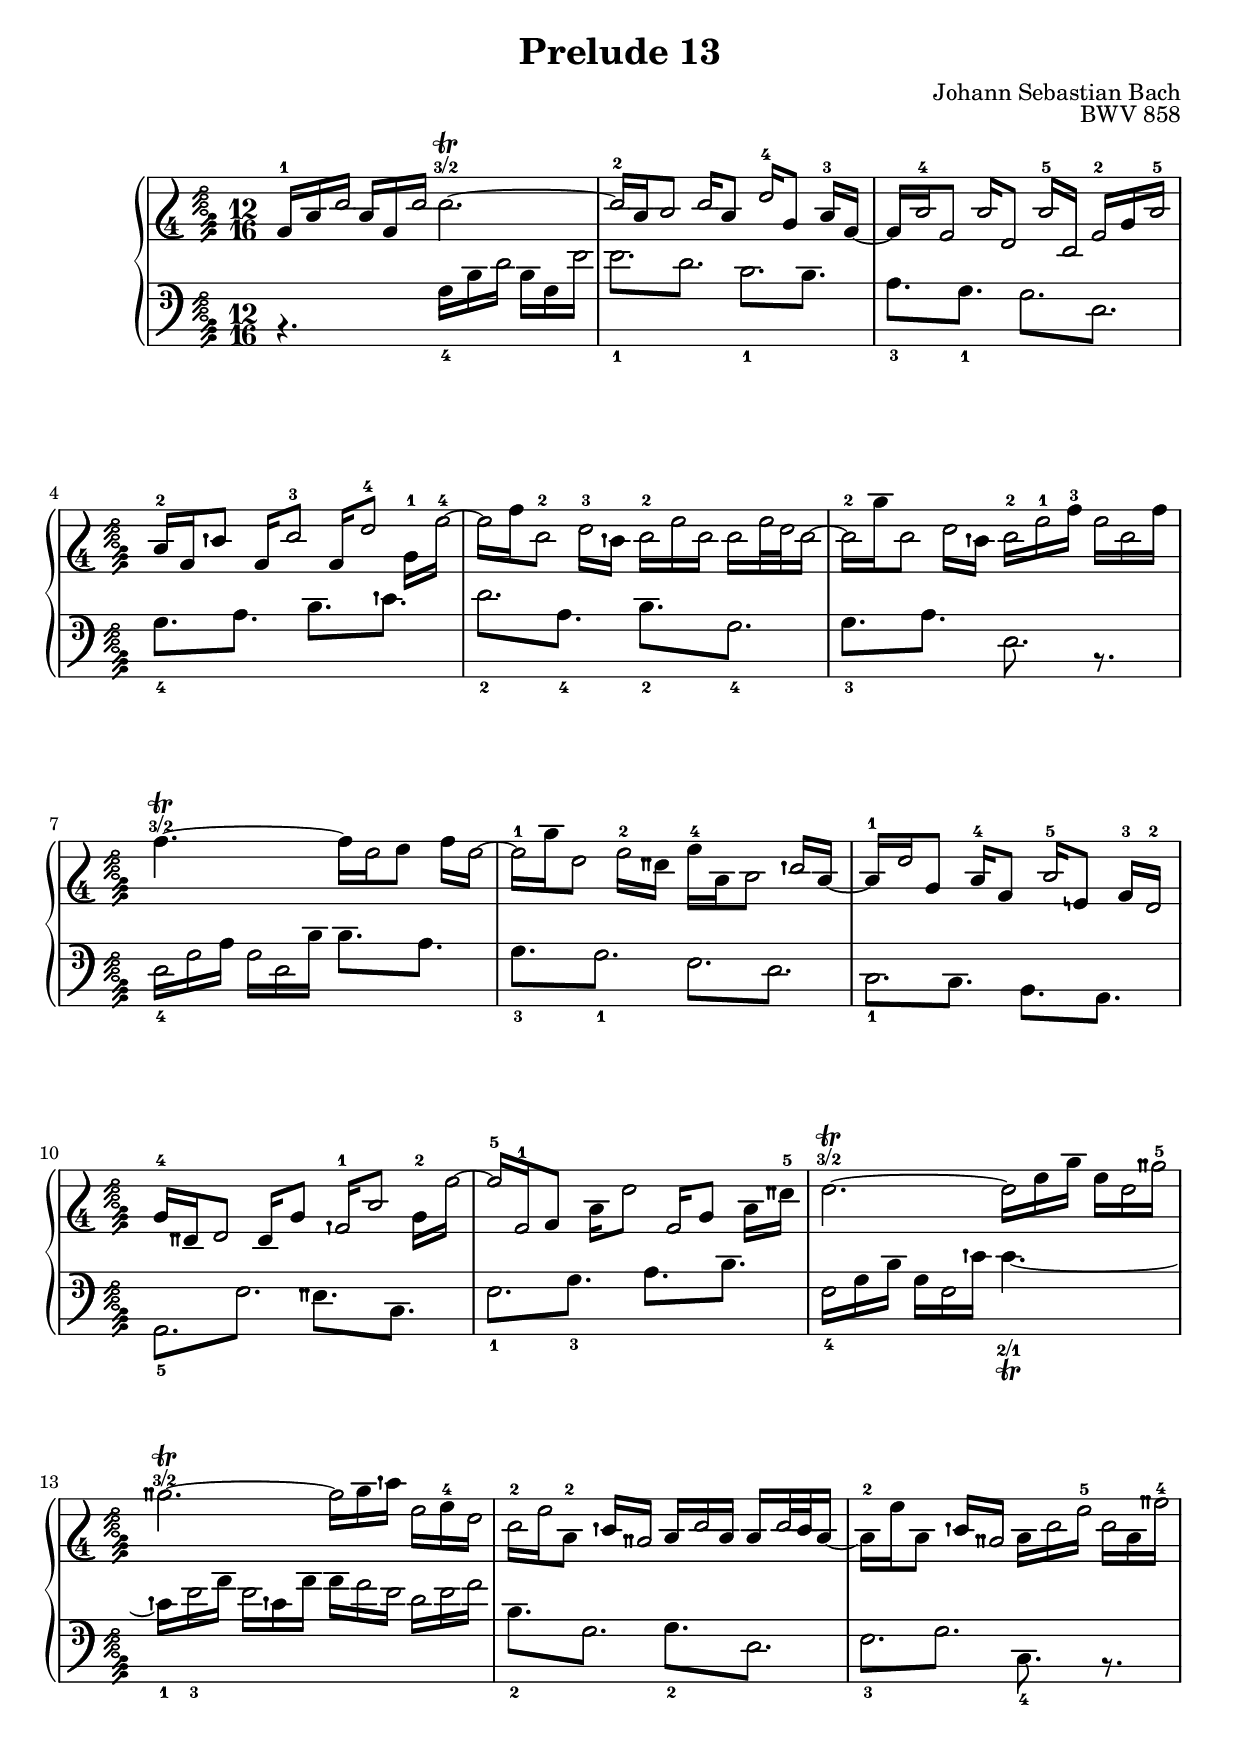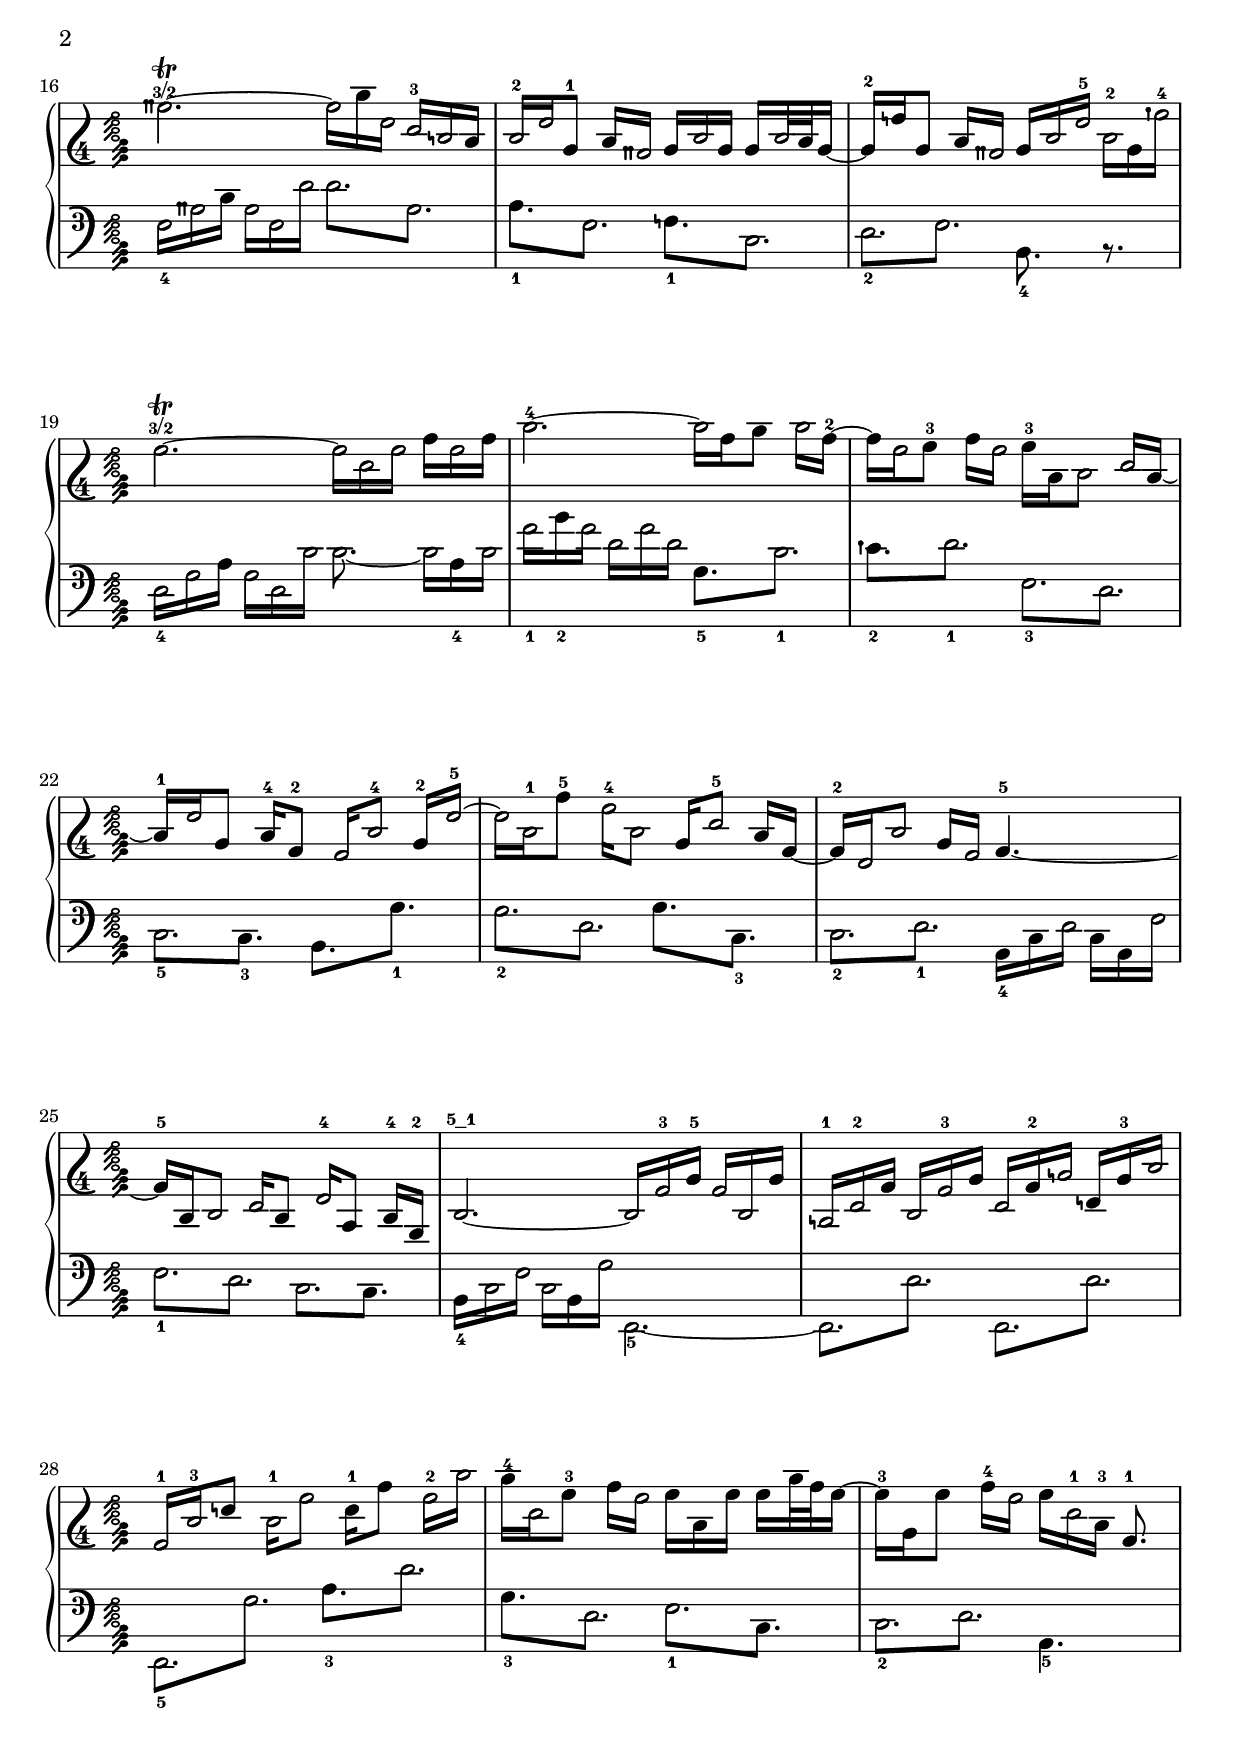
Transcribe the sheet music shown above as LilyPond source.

\version "2.20.0"

\header {
  title = "Prelude 13"
  composer = "Johann Sebastian Bach"
  opus = "BWV 858"
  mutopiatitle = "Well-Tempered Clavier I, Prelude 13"
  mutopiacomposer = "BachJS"
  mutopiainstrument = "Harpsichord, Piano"
  date = "1722"
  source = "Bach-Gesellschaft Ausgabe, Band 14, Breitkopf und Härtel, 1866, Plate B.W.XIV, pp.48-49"
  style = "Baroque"
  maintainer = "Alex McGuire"
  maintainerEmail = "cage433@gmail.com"
  version = "2.22.1"
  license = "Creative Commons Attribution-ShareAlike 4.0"
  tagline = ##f
}

global = {
  \key fis \major
  \time 12/16
  \accidentalStyle modern-cautionary
}

\paper {
   ragged-bottom = ##f
   ragged-last-bottom = ##f
}
\include "articulate.ly"

clairnote-type = dn
%    This file "clairnote.ly" is a LilyPond include file for producing
%    sheet music in Clairnote music notation (http://clairnote.org).
%    Version: 20230104
%
%    Copyright © 2013, 2014, 2015, 2016, 2017, 2018, 2019, 2020, 2021,
%    2022, 2023 Paul Morris,
%    except for functions copied and modified from LilyPond source code,
%    the LilyPond Snippet Repository, and openLilyLib, as noted in
%    comments below.
%    Contact information: http://clairnote.org/contact/
%
%    This file is free software: you can redistribute it and/or modify
%    it under the terms of the GNU General Public License as published by
%    the Free Software Foundation, either version 3 of the License, or
%    (at your option) any later version.
%
%    This file is distributed in the hope that it will be useful,
%    but WITHOUT ANY WARRANTY; without even the implied warranty of
%    MERCHANTABILITY or FITNESS FOR A PARTICULAR PURPOSE.  See the
%    GNU General Public License for more details.
%
%    You should have received a copy of the GNU General Public License
%    along with this file.  If not, see <http://www.gnu.org/licenses/>.

\version "2.19.49"

% For docstrings we use ;; instead of the usual "" to allow automated
% minification for LilyBin + Clairnote.

%--- UTILITY FUNCTIONS ----------------

#(define (non-zero? n) (not (zero? n)))

#(define (positive-integer? n) (and (positive? n) (integer? n)))

#(define (map-pair proc pair)
   (cons
    (proc (car pair))
    (proc (cdr pair))))

#(define (cn-notehead-pitch grob)
   ;; Takes a note head grob and returns its pitch.
   (define event (ly:grob-property grob 'cause))
   (if (ly:stream-event? event)
       (ly:event-property event 'pitch)
       (begin
        (ly:warning "clairnote.ly cannot access the pitch of a note head grob.  (Are you trying to use the Ambitus_engraver?  It is incompatible with clairnote.ly.)")
        (ly:make-pitch 0 0 0))))

#(define (cn-notehead-semitone grob)
   ;; Takes a note head grob and returns its semitone.
   (ly:pitch-semitones (cn-notehead-pitch grob)))

#(define (cn-staff-symbol-property grob prop default)
   ;; Takes a grob @var{grob}, a symbol @var{prop}, and
   ;; a @var{default} value. Returns that custom StaffSymbol
   ;; property or silently falls back to the default value.
   (define staff-sym (ly:grob-object grob 'staff-symbol))
   (if (ly:grob? staff-sym)
       (ly:grob-property staff-sym prop)
       default))

#(define (cn-get-base-staff-space grob)
   ;; Takes a grob and returns the custom StaffSymbol property
   ;; cn-base-staff-space.  Silently falls back to the default of 0.75.
   (cn-staff-symbol-property grob 'cn-base-staff-space 0.75))

#(define (cn-magnification grob)
   ;; Return the current magnification (from magnifyStaff, etc.)
   ;; via a grob's font size.
   (magstep (ly:grob-property grob 'font-size 0)))

#(define (cn-get-staff-clef-adjust staff-octaves clef-octave-shift)
   ;; Calculate the amount to vertically adjust the position of the clef,
   ;; key signature, and time signature, in note-spaces / half-staff-spaces.
   (+
    (* 12 clef-octave-shift)
    (if (odd? staff-octaves)
        6
        (if (> staff-octaves 2) 12 0))))

#(define (cn-staff-clef-adjust-from-grob grob)
   (cn-get-staff-clef-adjust
    (cn-staff-symbol-property grob 'cn-staff-octaves 2)
    (cn-staff-symbol-property grob 'cn-clef-shift 0)))

#(define (cn-note-heads-from-grob grob default)
   ;; Takes a grob like a Stem and returns a list of
   ;; NoteHead grobs or default.
   (let* ((heads-array (ly:grob-object grob 'note-heads))
          (heads-list (if (ly:grob-array? heads-array)
                          (ly:grob-array->list heads-array)
                          ;; should never/rarely? happen:
                          default)))
     heads-list))


%--- NOTE HEADS AND STEM ATTACHMENT ----------------

#(define cn-whole-note-black-path
   '(
      moveto 0 0
      curveto 0 0.16054432 0.12694192 0.28001904 0.272552 0.35842432
      curveto 0.47416576 0.4666984 0.70564816 0.50776784 0.93339712 0.50776784
      curveto 1.16114576 0.50776784 1.39636192 0.4666984 1.59797568 0.35842432
      curveto 1.74358576 0.28001904 1.87052768 0.16054432 1.87052768 0
      curveto 1.87052768 -0.16054432 1.74358576 -0.2800192 1.59797568 -0.35842448
      curveto 1.39636192 -0.46669856 1.16114592 -0.507768 0.93339712 -0.507768
      curveto 0.70564816 -0.507768 0.47416576 -0.46669856 0.272552 -0.35842448
      curveto 0.12694192 -0.2800192 0 -0.16054432 0 0
      closepath))

#(define cn-whole-note-white-path
   ;; white-path is the black path with the center hole added
   (append
    cn-whole-note-black-path
    '(
       moveto 1.06033904 -0.36566768
       curveto 1.24701856 -0.36566768 1.32542384 -0.2688184 1.32542384 -0.09707328
       curveto 1.32542384 0.19788 1.10140848 0.36566752 0.80645504 0.36566752
       curveto 0.61977552 0.36566752 0.545104 0.26881824 0.545104 0.09707312
       curveto 0.545104 -0.19788016 0.7653856 -0.36566768 1.06033904 -0.36566768
       closepath)))

#(define (cn-whole-note-stencil grob white-note)
   ;; Returns default Clairnote whole note stencils.
   (let ((mag (cn-magnification grob))
         (wn-path (if white-note
                      cn-whole-note-white-path
                      cn-whole-note-black-path)))
     (ly:stencil-scale
      (make-path-stencil wn-path 0.0001 1 1 #t)
      mag mag)))

#(define cn-note-black-path
   '(
      moveto 1.0161518991984164 0.5004939160736768
      curveto 1.1900858991984165 0.45804726744838686 1.3000056991984164 0.36006297281891986 1.3267185991984165 0.22365338254444356
      curveto 1.3472530991984164 0.11878494731492373 1.3090816991984164 -0.03242382812749062 1.2346937991984164 -0.14100554722801906
      curveto 1.1037044991984164 -0.3321698541497182 0.8786728091984164 -0.46440803197455877 0.6176073691984164 -0.5036333230878486
      curveto 0.5243774691984164 -0.517643902935715 0.36590771919841636 -0.5120649140876494 0.28844503919841635 -0.49205136745873423
      curveto -0.029717590801583628 -0.40984214143367353 -0.09642331080158363 -0.0917693764989545 0.14752670919841637 0.17990713903061328
      curveto 0.2984087391984164 0.347937968940766 0.5439097091984164 0.4755783490866303 0.7757855691984165 0.5065506656056886
      curveto 0.8399878691984165 0.5151219432426919 0.9695811491984164 0.5118635199715458 1.0161502991984164 0.5005020382431211
      closepath))

#(define cn-note-white-path
   '(
      moveto 1.026468864255086 0.4998680875655276
      curveto 1.215249864255086 0.4618436649454002 1.337174464255086 0.35147108531050375 1.354920364255086 0.20252749405141746
      curveto 1.369178964255086 0.08282868839604651 1.312372764255086 -0.07672001395465605 1.209350364255086 -0.20633856802981299
      curveto 1.077365164255086 -0.37239062345611024 0.889153024255086 -0.47211463127579484 0.6458905642550861 -0.5048878796193299
      curveto 0.585101844255086 -0.5130801213612108 0.548868934255086 -0.5134163330622651 0.443309034255086 -0.5067845101638356
      curveto 0.32885581425508603 -0.49958868733223255 0.30882433425508604 -0.4965974421400958 0.260617494255086 -0.47979947287536673
      curveto 0.118058624255086 -0.4300386473948317 0.024819864255086005 -0.335419029253747 0.0042339542550860025 -0.21961971038330325
      curveto -0.015404825744913999 -0.1091556900709823 0.035236334255086 0.05025573233647185 0.132092634255086 0.18283290751856218
      curveto 0.268217284255086 0.3691712451565947 0.47658985425508604 0.48176186299022195 0.730680684255086 0.5062696961187646
      curveto 0.823563584255086 0.5152225290660725 0.965453244255086 0.5121589666760266 1.026469764255086 0.4998666604401908
      closepath
      moveto 0.8920403042550861 0.32723653716982337
      curveto 0.801899114255086 0.305937547790631 0.674353834255086 0.25092305532124815 0.517242874255086 0.16559336664623436
      curveto 0.199745884255086 -0.006853856240945699 0.109727534255086 -0.09774589911519554 0.151265174255086 -0.2039339094078499
      curveto 0.168776074255086 -0.24869436361851288 0.191705974255086 -0.27755407274963595 0.226470474255086 -0.2985602160096806
      curveto 0.309656374255086 -0.34884402584120455 0.42197617425508605 -0.33748020734960626 0.634757234255086 -0.25724484236248213
      curveto 0.9774722042550861 -0.1280260070658748 1.216026564255086 0.03390026706789495 1.2240259642550861 0.14273918170232358
      curveto 1.2287459642550862 0.20700273076812625 1.184881964255086 0.28132959706261473 1.121983764255086 0.3156476039275703
      curveto 1.083730764255086 0.33652340307350437 1.077348764255086 0.3379303583723863 1.015085564255086 0.3392592023444909
      curveto 0.969948864255086 0.34025914149726677 0.9307790642550859 0.33638021483136094 0.892038904255086 0.32724518554936555
      closepath))

#(define (cn-default-note-head-stencil grob white-note)
   ;; Returns default Clairnote note head stencils.
   ;; The hollow half-note and solid quarter-note glyphs are modified versions
   ;; (rotated -4 degrees then scaled vertically by 0.9299)
   ;; of these glyphs from the Bravura font,
   ;; licensed under the SIL Open Font License (OFL), see:
   ;; http://scripts.sil.org/OFL
   ;; http://www.smufl.org/fonts/
   ;; http://blog.steinberg.net/2013/05/introducing-bravura-music-font/
   (let ((mag (cn-magnification grob))
         (nh-path (if white-note
                      cn-note-white-path
                      cn-note-black-path)))
     (ly:stencil-scale
      (make-path-stencil nh-path 0.0001 1 1 #t)
      mag mag)))

#(define (cn-lilypond-note-head-stencil grob white-note)
   ;; Returns 'lilypond' style note head stencils (Emmentaler font).
   (if white-note
       ;; white notes are scaled horizontally to match black ones
       (ly:stencil-scale
        (ly:font-get-glyph (ly:grob-default-font grob) "noteheads.s1")
        0.945 1)
       (ly:font-get-glyph (ly:grob-default-font grob) "noteheads.s2")))

#(define (cn-funksol-note-head-stencil grob white-note)
   ;; Returns 'funksol' style note head stencils.
   (ly:font-get-glyph (ly:grob-default-font grob)
                      (if white-note
                          "noteheads.s1solFunk"
                          "noteheads.s2solFunk")))

#(define (cn-stylish-note? grob)
   ;; Does a note head grob have one of these style properties.
   (define style (ly:grob-property-data grob 'style))
   ;; TODO: better handling of various notehead styles
   ;; http://lilypond.org/doc/v2.18/Documentation/notation/note-head-styles
   ;; output-lib.scm
   (and (not (null? style))
        (memq style '(harmonic
                      harmonic-black
                      harmonic-mixed
                      diamond
                      cross
                      xcircle
                      triangle
                      slash))))

#(define (cn-whole-note? grob)
   ;; Note: longer durations than whole note also return #t.
   ;; duration-log: 0 is whole, 1 is half, 2 is quarter and shorter.
   (< (ly:grob-property grob 'duration-log) 1))

% Set to functions depending on the version of Clairnote.
#(define cn-white-note? '())
#(define cn-default-note-head-stencil-callback '())

#(define (cn-make-note-head-stencil-callback
          style-fn white-note? width-scale height-scale)
   ;; Returns a callback function for the note head stencil.
   ;; style-fn (function) takes a grob and a boolean and
   ;; returns a black or white note head stencil.
   ;; white-note? (function) takes a grob and returns
   ;; whether the note should be white.
   ;; width-scale and height-scale (numbers) for scaling the stencil.
   (lambda (grob)
     (cond
      ((cn-stylish-note? grob) (ly:note-head::print grob))
      ((cn-whole-note? grob) (cn-whole-note-stencil grob (white-note? grob)))
      (else
       (let ((stil (style-fn grob (white-note? grob))))
         (if (and (= 1 width-scale) (= 1 height-scale))
             stil
             (ly:stencil-scale stil width-scale height-scale)))))))

#(define (cn-make-note-head-rotation-callback rotn)
   ;; Returns a callback function for note head rotation,
   ;; that excludes whole notes and stylish notes.
   ;; Takes a list of three numbers like '(-9 0 0)
   (lambda (grob)
     (if (or (cn-whole-note? grob)
             (cn-stylish-note? grob))
         #f
         rotn)))

#(define (cn-make-stem-attachment-callback black-attach white-attach)
   ;; Returns a callback function for stem attachment,
   ;; that excludes whole notes and stylish notes.
   ;; The arguments are pairs of numbers for black and white notes.
   (lambda (grob)
     (if (or (cn-whole-note? grob)
             (cn-stylish-note? grob))
         (ly:note-head::calc-stem-attachment grob)
         (if (cn-white-note? grob)
             white-attach
             black-attach))))


%--- ACCIDENTAL STYLE ----------------

%% A custom accidental style that determines when and where
%% accidental signs are rendered or not (i.e. grobs created).

#(define (cn-recent-enough? bar-number alteration-def laziness)
   ;; Procedure copied from scm/music-functions.scm, renamed with cn- prefix.
   (or (number? alteration-def)
       (equal? laziness #t)
       (<= bar-number (+ (cadr alteration-def) laziness))))

#(define (cn-accidental-invalid? alteration-def)
   ;; Procedure copied from scm/music-functions.scm, renamed with cn- prefix.
   ;; Checks an alteration entry for being invalid.

   ;; Non-key alterations are invalidated when tying into the next bar or
   ;; when there is a clef change, since neither repetition nor cancellation
   ;; can be omitted when the same note occurs again.

   ;; Returns @code{#f} or the reason for the invalidation, a symbol.
   (let* ((def (if (pair? alteration-def)
                   (car alteration-def)
                   alteration-def)))
     (and (symbol? def) def)))

#(define (cn-extract-alteration alteration-def)
   ;; Procedure copied from scm/music-functions.scm, renamed with cn- prefix.
   (cond ((number? alteration-def)
          alteration-def)
         ((pair? alteration-def)
          (car alteration-def))
         (else 0)))

#(define (cn-to-semitone-alterations cn-alterations accidental-alterations)
   ;; Converts accidental alteration data to allow lookup by semitone.
   ;; From: ((octave . notename) . (alter barnum . end-moment))
   ;; To: (semitone alter barnum . end-moment)

   ;; notename is 0-6 diatonic note number.

   ;; With clef changes or notes tied across a bar line we get
   ;; e.g. ((0 . 6) clef 1 . #<Mom 7/8>) with 'clef or 'tied as the
   ;; alter value to invalidate the entry. Then we have to look up
   ;; the alter value in cn-alterations, the cnAlterations context property.
   ;; This is the sole purpose of cnAlterations. It would be much
   ;; simpler if LilyPond did not destructively overload the alter
   ;; value like this.
   ;; (format #t "cn-alterations: ~a \n" cn-alterations)
   (map (lambda (entry)
          (let*
           ((octave (caar entry))
            (notename (cdar entry))
            (alteration-def (cdr entry))
            (alter (if (cn-accidental-invalid? alteration-def)
                       ;; The following works because cn-extract-alteration
                       ;; handles entries like: ((octave . notename) . alter)
                       ;; and handles failed lookups (#f) by defaulting to 0.
                       (cn-extract-alteration
                        (assoc-ref cn-alterations (cons octave notename)))
                       (cn-extract-alteration alteration-def)))
            (pitch (ly:make-pitch octave notename alter))
            (semitone (ly:pitch-semitones pitch)))
           (cons semitone alteration-def)))
        accidental-alterations))

#(define (cn-merge-semi-alts cn-semi-alterations semitone-accidental-alterations)
   ;; Update cn-semi-alterations by merging semitone-accidental-alterations into it.
   ;; Their entries are: (semitone alter barnum . end-moment)
   (define (get-barnum entry) (caddr entry))
   (define (get-end-moment entry) (cdddr entry))

   (define (merge-entry! local-entry)
     (let* ((semi (car local-entry))
            (cn-entry (assv semi cn-semi-alterations)))

       ;; (format #t "local-entry: ~a \n" local-entry)
       ;; (format #t "cn-entry: ~a \n\n" cn-entry)

       ;; We merge when there is no entry for a given semitone,
       ;; or when there is one with a previous barnum,
       ;; or when there is one with the same barnum
       ;;    and a previous end-moment.
       (if (or (not cn-entry)
               (< (get-barnum cn-entry)
                  (get-barnum local-entry))
               (and (= (get-barnum cn-entry)
                       (get-barnum local-entry))
                    (ly:moment<? (get-end-moment cn-entry)
                                 (get-end-moment local-entry))))
           (set! cn-semi-alterations
                 (assv-set! cn-semi-alterations semi (cdr local-entry))))))

   ;; (format #t "cn-semi-alterations: ~a \n" cn-semi-alterations)
   ;; (format #t "semitone-accidental-alterations: ~a \n\n" semitone-accidental-alterations)

   (for-each merge-entry! semitone-accidental-alterations)
   cn-semi-alterations)

#(define (cn-check-pitch-against-signature context pitch barnum laziness)
   ;; A modified version of this function from scm/music-functions.scm.
   ;; Arguments octaveness and all-naturals have been removed. Currently
   ;; laziness is always 0. We check active accidentals by semitone,
   ;; which requires conversion to semitones first, but we check
   ;; key signature by diatonic notename/number (0-6).

   ;; Checks the need for an accidental and a @q{restore} accidental
   ;; against @code{localAlterations} and @code{keyAlterations}.
   ;; The @var{laziness} is the number of measures for which reminder
   ;; accidentals are used (i.e., if @var{laziness} is zero, only cancel
   ;; accidentals in the same measure; if @var{laziness} is three, we
   ;; cancel accidentals up to three measures after they first appear.
   (let*
    ;; localAlterations includes key signature entries and accidental entries.
    ;; Filter out the key signature entries to leave just accidental entries.
    ;; Key signature entries come in two forms:
    ;;     (notename . alter)
    ;;     ((octave . notename) . alter)
    ;; Accidental entries have the form:
    ;;     ((octave . notename) . (alter barnum . end-moment))
    ((local-alterations (ly:context-property context 'localAlterations '()))
     (accidental? (lambda (entry) (pair? (cdr entry))))
     (accidental-alterations (filter accidental? local-alterations))

     ;; Convert the accidental alterations to a semitone-based version and
     ;; store it in the cnSemiAlterations context property.
     (cn-semi-alterations
      (if (null? accidental-alterations)
          (begin
           (ly:context-set-property! context 'cnSemiAlterations '())
           (ly:context-set-property! context 'cnAlterations '())
           '())
          (let*
           ((semitone-accidental-alterations
             (cn-to-semitone-alterations
              (ly:context-property context 'cnAlterations '())
              accidental-alterations))

            (new-semi-alterations
             (cn-merge-semi-alts
              (ly:context-property context 'cnSemiAlterations '())
              semitone-accidental-alterations)))

           ;; (format #t "accidental-alterations: ~a \n" accidental-alterations)
           ;; (format #t "new-semi-alterations: ~a \n" new-semi-alterations)

           (ly:context-set-property! context 'cnSemiAlterations new-semi-alterations)

           new-semi-alterations)))

     (notename (ly:pitch-notename pitch))
     (octave (ly:pitch-octave pitch))
     (alter (ly:pitch-alteration pitch))
     (semi (ly:pitch-semitones pitch))

     ;; will be #f or (alter barnum . end-moment)
     (from-cn-semi-alterations (assoc-get semi cn-semi-alterations))

     ;; Get previous alteration for comparison with pitch.
     (previous-alteration
      (if (and from-cn-semi-alterations
               (cn-recent-enough? barnum from-cn-semi-alterations laziness))
          from-cn-semi-alterations
          (let*
           ((key-alterations (ly:context-property context 'keyAlterations '())))
           ;; keyAlterations can contain regular and octave-specific entries.
           ;;   (notename . alter)
           ;;   ((octave . notename) . alter)
           ;; The value will be #f or an alter number (e.g. 1/2, -1/2, 0).
           (or (assoc-get notename key-alterations)
               (assoc-get (cons octave notename) key-alterations))))))

    ;; (format #t "semi: ~a alter: ~a barnum: ~a \n\n" semi alter barnum)

    ;; Write the current note's alter value into cnAlterations, overwriting any
    ;; existing entries for that (octave . notename) key.
    (ly:context-set-property! context 'cnAlterations
                              (assoc-set! (ly:context-property context 'cnAlterations)
                                          (cons octave notename)
                                          alter))

    ;; Return a pair of booleans.
    ;; The first is always false since we never print an extra natural sign.
    ;; The second is whether an accidental sign should be printed.
    ;; We print it if the previous alter is either invalidated or
    ;; doesn't match the current one.
    (if (cn-accidental-invalid? previous-alteration)
        '(#f . #t)
        (let ((prev-alt (cn-extract-alteration previous-alteration)))
          (if (= alter prev-alt)
              '(#f . #f)
              '(#f . #t))))))

#(define (cn-make-accidental-rule laziness)
   ;; Slightly modified, octaveness argument has been removed.
   ;; Starting with Lilypond 2.23.4 the returned function took 3 arguments
   ;; (context, pitch, and barnum), but in earlier versions it took 4
   ;; arguments. The 4th argument was measure position, which is not actually
   ;; necessary for the Clairnote accidental style code. So return a
   ;; function that takes an optional 4th argument and ignores it, for
   ;; backwards compatibility. See commit 2151499a:
   ;; https://gitlab.com/lilypond/lilypond/-/commit/2151499a7ca37a8138cea630be96da5daea88159

   ;; Create an accidental rule that makes its decision based on a laziness value.
   ;; @var{laziness} states over how many bars an accidental should be remembered.
   ;; @code{0}@tie{}is the default -- accidental lasts over 0@tie{}bar lines, that
   ;; is, to the end of current measure.  A positive integer means that the
   ;; accidental lasts over that many bar lines.  @w{@code{-1}} is `forget
   ;; immediately', that is, only look at key signature.  @code{#t} is `forever'.

   (lambda (context pitch barnum . rest)
     (cn-check-pitch-against-signature context pitch barnum laziness)))

accidental-styles.clairnote-default =
#`(#t (Staff ,(cn-make-accidental-rule 0)) ())

accidental-styles.none = #'(#t () ())


%--- ACCIDENTAL ENGRAVER ----------------

#(define (Cn_accidental_engraver context)
   ;; This accidental engraver is needed for directional natural signs.
   ;; For natural accidental signs, if they are "cancelling" a sharp
   ;; or flat from the current key signature, set a custom grob property
   ;; on the accidental sign grob that indicates the direction of the
   ;; natural sign, i.e. whether it is "cancelling" a sharp or a flat
   ;; from the key signature. Then the grob stencil function takes it
   ;; from there.

   ;; The context has to be accessed like this (and not with
   ;; ly:translator-context) for accidentals to be tracked per staff,
   ;; (e.g. when we were tracking accidentals per staff).
   (make-engraver
    (acknowledgers
     ((accidental-interface engraver grob source-engraver)
      (let* ((pitch (cn-notehead-pitch (ly:grob-parent grob Y)))
             (note (ly:pitch-notename pitch))
             (key-alterations (ly:context-property context 'keyAlterations '()))
             (key-sig-alt (assoc-ref key-alterations note))
             (accidental-alt (accidental-interface::calc-alteration grob))
             (is-natural (= accidental-alt 0)))
        (if (and is-natural key-sig-alt)
            (ly:grob-set-property! grob 'cn-natural-sign-direction
                                   (cond
                                    ((> key-sig-alt 0) "natural-down")
                                    ((< key-sig-alt 0) "natural-up")
                                    (else null)))))))))


%--- ACCIDENTAL SIGNS ----------------

#(define cn-acc-sign-stils
   ;; associative list of accidental sign stencils
   (let*
    ((vertical-line
      (make-path-stencil '(moveto 0 -0.5 lineto 0 0.5) 0.2 1 1 #f))

     (circle (make-circle-stencil 0.24 0.01 #t))

     (diagonal-line
      (make-path-stencil '(moveto -0.13 -0.07 lineto 0.13 0.07) 0.33 1 1 #f))

     (short-vertical-line
      (make-path-stencil '(moveto 0 -0.3 lineto 0 0.3) 0.2 1 1 #f))

     (acc-sign (lambda (dot-position)
                 ;; Return a sharp or flat sign stencil.
                 (ly:stencil-add vertical-line
                                 (ly:stencil-translate circle `(0 . ,dot-position)))))

     (double-acc-sign (lambda (stil)
                        ;; Return a double sharp or double flat sign stencil.
                        (ly:stencil-add
                         (ly:stencil-translate stil '(-0.25 . 0))
                         (ly:stencil-translate stil '(0.25 . 0)))))

     (sharp (acc-sign 0.5))
     (flat (acc-sign -0.5))
     (natural (ly:stencil-add diagonal-line
                              (ly:stencil-translate short-vertical-line '(0.2 . -0.3))
                              (ly:stencil-translate short-vertical-line '(-0.2 . 0.3))))

     (natural-down (ly:stencil-add natural
                                   (ly:stencil-translate circle '(0.2 . -0.6))))

     (natural-up (ly:stencil-add natural
                                 (ly:stencil-translate circle '(-0.2 . 0.6)))))

    `((1/2 . ,sharp)
      (-1/2 . ,flat)
      (0 . ,natural)
      ;; Use natural-down and natural-up for experimental directional natural signs.
      ("natural-down" . ,natural)
      ("natural-up" . ,natural)
      (1 . ,(double-acc-sign sharp))
      (-1 . ,(double-acc-sign flat)))))

#(define (cn-accidental-grob-callback grob)
   ;; Returns an accidental sign stencil.
   (let* ((mag (cn-magnification grob))
          (alt (accidental-interface::calc-alteration grob))
          (direction (and (= 0 alt)
                          (ly:grob-property grob 'cn-natural-sign-direction)))
          (stencil-key (if (string? direction) direction alt))
          (stencil (assoc-ref cn-acc-sign-stils stencil-key)))
     (if stencil
         (ly:stencil-scale stencil mag mag)
         ;; else fall back to traditional accidental sign
         (ly:stencil-scale (ly:accidental-interface::print grob) 0.63 0.63))))


%--- KEY SIGNATURES ----------------

#(define (cn-get-keysig-alt-count alt-alist)
   ;; Return number of sharps/flats in key sig, (+) for sharps, (-) for flats.
   (if (null? alt-alist)
       0
       (* (length alt-alist) 2 (cdr (car alt-alist)))))

#(define (cn-get-major-tonic alt-count)
   ;; Return number of the tonic note 0-6, as if the key sig were major.
   ;; (alt-count maj-num)
   ;; (-7 0) (-5 1) (-3 2) (-1 3) (1 4) (3 5) (5 6) (7 0)
   ;; (-6 4) (-4 5) (-2 6) (0 0) (2 1) (4 2) (6 3)
   (if (odd? alt-count)
       (modulo (- (/ (+ alt-count 1) 2) 4) 7)
       (modulo (/ alt-count 2) 7)))

#(define (cn-make-keysig-posns prev pattern result x-inc)
   ;; Calculate x and y positions for keysig dots.
   (if (null? pattern)
       result
       (let*
        ((whole-step (eqv? (car pattern) prev))
         (y-step (if whole-step 2 1))
         (x-step (if whole-step 0 x-inc))
         (last-xy (last result))
         (new-xy (cons (+ x-step (car last-xy)) (+ y-step (cdr last-xy)))))

        (cn-make-keysig-posns
         (car pattern)
         (cdr pattern)
         (append result (list new-xy))
         x-inc))))

#(define (cn-make-keysig-stack mode alt-list note-space black-tonic tonic-num)
   ;; Create the stack of circles (and tonic oval) for the key sig.
   (let*
    ((raw-pattern (take (drop '(#t #t #t #f #f #f #f #t #t #t #f #f #f #f) mode) 7))
     (raw-first-item (list-ref raw-pattern 0))
     ;; invert raw-pattern if needed, so that the first item is
     ;; #t for black tonic and #f for white tonic
     (pattern (if (or
                   (and black-tonic (not raw-first-item))
                   (and (not black-tonic) raw-first-item))
                  (map not raw-pattern)
                  raw-pattern))
     (first-item (list-ref pattern 0))
     (x-inc (if (and (pair? alt-list) (positive? (cdr (car alt-list)))) -0.8 0.8))

     (raw-posns (cn-make-keysig-posns (car pattern) (cdr pattern) '((0 . 0)) x-inc))
     (posns-b (map (lambda (p) (cons (car p) (* (cdr p) note-space))) raw-posns))

     (posns (if (negative? x-inc)
                (map (lambda (p) (cons (+ 1.2 (car p)) (cdr p))) posns-b)
                posns-b))

     (black-dot (make-oval-stencil 0.34 0.34 0.14 #t))
     (white-dot (make-oval-stencil 0.34 0.34 0.15 #f))

     (stack-list (map (lambda (xy bw)
                        (ly:stencil-translate (if bw black-dot white-dot) xy))
                      posns pattern))

     ;; add alterations - convert alt-list to a relative basis, tonic = 0, etc.
     (relative-alt-list (map (lambda (n)
                               (cons (modulo (- (car n) tonic-num) 7)
                                     (cdr n)))
                             alt-list))
     (full-alt-list (map (lambda (n)
                           (assoc-ref relative-alt-list n)) '(0 1 2 3 4 5 6)))

     (sharp-line (make-path-stencil '(moveto 0 -0.2 lineto -0.7 -0.9) 0.22 1 1 #f))
     (flat-line (make-path-stencil '(moveto 0 0.2 lineto -0.7 0.9) 0.22 1 1 #f))

     (alt-stack-list
      (map (lambda (stil alt xy)
             (cond
              ((eqv? -1/2 alt)
               (ly:stencil-combine-at-edge
                stil X -1 (ly:stencil-translate flat-line xy) -0.2))
              ((eqv? 1/2 alt)
               (ly:stencil-combine-at-edge
                stil X -1 (ly:stencil-translate sharp-line xy) -0.2))
              (else stil)))
           stack-list full-alt-list posns))

     (combined-stack (fold ly:stencil-add empty-stencil alt-stack-list))
     ;; horizontal position adjustment
     (extent (ly:stencil-extent combined-stack 0))
     (positioned-stack
      (ly:stencil-translate-axis combined-stack (- (car extent)) X)))
    positioned-stack))

#(define (cn-draw-keysig grob)
   ;; Draws Clairnote key signature stencils.
   (let*
    ((base-staff-space (cn-get-base-staff-space grob))
     (tonic-pitch (ly:grob-property grob 'cn-tonic))
     ;; number of the tonic (0-6) (C-B)
     (tonic-num (ly:pitch-notename tonic-pitch))
     ;; semitone of tonic (0-11) (C-B)
     (tonic-semi (modulo (ly:pitch-semitones tonic-pitch) 12))

     (alt-list (ly:grob-property grob 'alteration-alist))
     (alt-count (cn-get-keysig-alt-count alt-list))
     (major-tonic-num (cn-get-major-tonic alt-count))
     ;; number of the mode (0-6)
     (mode (modulo (- tonic-num major-tonic-num) 7))
     ;; the distance between two adjacent notes given vertical staff compression
     (note-space (* 0.5 base-staff-space))
     (black-tonic (eqv? 0 (modulo tonic-semi 2)))
     (raw-stack (cn-make-keysig-stack mode alt-list note-space black-tonic tonic-num))

     ;; position the sig vertically, C-tonic keys stay in place, the rest are moved down.
     (base-vert-adj (if (= 0 tonic-semi) tonic-semi (- tonic-semi 12)))

     ;; adjust position for odd octave staves and clefs shifted up/down an octave, etc.
     (staff-clef-adjust (cn-staff-clef-adjust-from-grob grob))
     (vert-adj (* note-space (+ base-vert-adj staff-clef-adjust)))
     (stack (ly:stencil-translate-axis raw-stack vert-adj Y)))

    ;; TODO: is this horizontal adjustment needed?
    ;; shift the sig to the right for better spacing
    ;; (ly:stencil-translate-axis stack 0 X)
    ;; (if (> mode 2)
    ;;    (ly:stencil-translate-axis stack 0.35 X)
    ;;    (ly:stencil-translate-axis stack 0.9 X))

    stack))

#(define (cn-key-signature-grob-callback grob)
   ;; Returns a key signature stencil or #f. Clairnote's staff
   ;; definition has printKeyCancellation = ##f, which prevents
   ;; key cancellations, except when changing to C major or
   ;; A minor. So here we return #f for those key cancellations.
   (if (grob::has-interface grob 'key-cancellation-interface)
       #f
       (let ((stil (cn-draw-keysig grob))
             (mag (cn-magnification grob)))
         (ly:stencil-scale stil mag mag))))

#(define (Cn_key_signature_engraver context)
   ;; Sets the tonic for the key on key signature grobs.
   ;; Spare parts: (ly:context-property context 'printKeyCancellation)
   (make-engraver
    (acknowledgers
     ((key-signature-interface engraver grob source-engraver)
      (ly:grob-set-property! grob 'cn-tonic
                             (ly:context-property context 'tonic))))))


%--- CLEFS AND OTTAVA (8VA 8VB 15MA 15MB) ----------------

%% see /scm/parser-clef.scm and /ly/music-functions-init.ly

%% We use an engraver to convert to Clairnote clef properties
%% on the fly, rather than changing the traditional properties
%% themselves at the source.  This allows TradStaff to work
%% fully for any clef.

#(define (cn-convert-clef-glyph glyph pos)
   ;; Takes a standard clefGlyph or cueClefGlyph string and
   ;; a clefPosition or cueClefPosition integer.
   ;; Returns the corresponding Clairnote clef glyph string.
   ;; Return '() when \cueClefUnset.
   (if (null? glyph)
       '()
       (or
        (cond
         ;; G clef glyph
         ;; -4 french => treble
         ;; -2 treble => treble
         ((string=? "clefs.G" glyph)
          (if (member pos '(-2 -4)) "clefs.G" #f))

         ;; F clef glyph
         ;; 0 varbaritone => bass
         ;; 2 bass => bass
         ;; 4 subbass => bass
         ((string=? "clefs.F" glyph)
          (if (member pos '(2 0 4)) "clefs.F" #f))

         ;; C clef glyph
         ;; -4 soprano => treble
         ;; -2 mezzosoprano => alto
         ;; 0 alto => alto (settings unchanged, but needed)
         ;; 2 tenor => alto
         ;; 4 baritone => bass
         ((string=? "clefs.C" glyph)
          (cond
           ((member pos '(0 2 -2)) "clefs.C")
           ((= -4 pos) "clefs.G")
           ((= 4 pos) "clefs.F")
           (else #f)))

         ((string=? "clefs.percussion" glyph) "clefs.percussion")
         (else #f))

        (begin
         (ly:warning "clef unsupported by clairnote.ly, using another clef instead.")
         (cond
          ((string=? "clefs.F" glyph) "clefs.F")
          ((string=? "clefs.C" glyph) "clefs.C")
          (else "clefs.G"))))))

#(define (cn-convert-clef-transposition trans)
   ;; Takes standard clefTransposition or cueClefTransposition values and
   ;; converts them.
   ;; If trans is already a Clairnote value (...-12, 12, 24...) just return trans,
   ;; else convert from 7 notes per octave to 12.  7-->12, 14-->24. Rounding
   ;; means only multiples of 12 are ever returned (... -24, -12, 0, 12, 24 ...).
   ;; Return '() when \cueClefUnset.
   (cond
    ((null? trans) '())
    ((= 0 (modulo trans 12)) trans)
    (else (* 12 (round (/ trans 7))))))

#(define (cn-convert-clef-position glyph clef-adjust)
   ;; Takes standard clefPosition or cueClefPosition values and converts
   ;; them. Returns defaults for two-octave staves.
   ;; Return '() when \cueClefUnset.
   (if (null? glyph)
       '()
       (+ clef-adjust
          (cond
           ((string=? "clefs.G" glyph) -5)
           ((string=? "clefs.F" glyph) 5)
           ;; clefs.C and clefs.percussion
           (else 0)))))

#(define (cn-convert-middle-c-clef-position glyph clef-adjust trans)
   ;; Takes standard middleCClefPosition or middleCCuePosition values
   ;; and converts them. trans is clefTransposition or cueClefTransposition.
   ;; Returns defaults for two-octave staves.

   ;; To calculate the clairnote middle c position subtract the clef position
   ;; from 12 for bass clef or from -12 for treble clef (to adjust the clef
   ;; position without affecting the position of middle c or other notes).
   ;; Return '() when \cueClefUnset.
   (if (null? glyph)
       '()
       (+ clef-adjust
          (- trans)
          (cond
           ((string=? "clefs.G" glyph) -12)
           ((string=? "clefs.F" glyph) 12)
           ;; clefs.C and clefs.percussion
           (else 0)))))

#(define (cn-convert-middle-c-offset offset)
   ;; Takes standard middleCOffset values for Ottava/8va and converts them.
   (if (null? offset)
       '()
       (* offset 12/7)))

#(define (Cn_clef_ottava_engraver context)
   ;; Overrides clef and ottava settings. A closure stores the previous
   ;; properties in order to detect changed settings. Uses listeners
   ;; to modify context properties before grobs are created.

   ;; In order to have stems change direction at the vertical center
   ;; of the staff we use different clef settings for staves with odd
   ;; or even numbers of octaves (with clef-adjust).
   (let*
    ((props (alist->hash-table '((clefGlyph . ())
                                 (clefPosition . ())
                                 (middleCClefPosition . ())
                                 (clefTransposition . ())

                                 (cueClefGlyph . ())
                                 (cueClefPosition . ())
                                 (middleCCuePosition . ())
                                 (cueClefTransposition . ())

                                 ;; for ottava, 8va
                                 (middleCOffset . ())

                                 (cnStaffOctaves . ())
                                 (cnClefShift . ()))))
     (set-prop! (lambda (kee val)
                  (hash-set! props kee val)
                  (ly:context-set-property! context kee val)))

     ;; Most arguments to the following functions are property name
     ;; symbols, e.g. glyph will be 'clefGlyph or 'cueClefGlyph.
     ;; But clef-adjust is a number.
     (set-glyph! (lambda (glyph pos)
                   (set-prop! glyph
                              (cn-convert-clef-glyph
                               (ly:context-property context glyph)
                               (ly:context-property context pos)))))

     (set-transposition! (lambda (trans)
                           (set-prop! trans
                                      (cn-convert-clef-transposition
                                       (ly:context-property context trans)))))

     (set-position! (lambda (pos glyph clef-adjust)
                      (set-prop! pos
                                 (cn-convert-clef-position
                                  (hash-ref props glyph '()) clef-adjust))))

     (set-middle-c! (lambda (midc glyph clef-adjust trans)
                      (set-prop! midc
                                 (cn-convert-middle-c-clef-position
                                  (hash-ref props glyph '())
                                  clef-adjust
                                  (hash-ref props trans '())))))
     (changed? (lambda (prop equality-predicate)
                 (not (equality-predicate
                       (hash-ref props prop)
                       (ly:context-property context prop))))))
    (make-engraver
     (listeners
      ;; TODO: confirm that rhythmic-event is best event to listen to.
      ((rhythmic-event engraver event)
       (let*
        ((new-staff-octaves (changed? 'cnStaffOctaves eqv?))
         (new-clef-shift (changed? 'cnClefShift eqv?))
         (new-mid-c-offset (changed? 'middleCOffset eqv?))

         (new-clef (or (changed? 'clefPosition eqv?)
                       (changed? 'middleCClefPosition eqv?)
                       (changed? 'clefTransposition eqv?)
                       (changed? 'clefGlyph equal?)))

         (new-cue (or (changed? 'cueClefPosition eqv?)
                      (changed? 'middleCCuePosition eqv?)
                      (changed? 'cueClefTransposition eqv?)
                      (changed? 'cueClefGlyph equal?))))

        ;; The Clef engraver is called every measure (!),
        ;; so exit early if nothing changed.
        (if (or new-clef new-cue
                new-staff-octaves new-clef-shift new-mid-c-offset)
            (let
             ;; clef-adjust shifts clefPosition and middleCClefPosition:
             ;; up 6 note-positions for odd octave staves
             ;; up 12 for even octave staves with 4 or more octaves
             ;; up or down 12 * Staff.cnClefShift
             ((clef-adjust (cn-get-staff-clef-adjust
                            (ly:context-property context 'cnStaffOctaves)
                            (ly:context-property context 'cnClefShift))))

             ;; Custom Clairnote props don't need conversion, just store them.
             (if new-staff-octaves
                 (hash-set! props 'cnStaffOctaves
                            (ly:context-property context 'cnStaffOctaves)))
             (if new-clef-shift
                 (hash-set! props 'cnClefShift
                            (ly:context-property context 'cnClefShift)))

             ;; The order in which clef properties are set is important!
             (if new-clef (set-glyph! 'clefGlyph 'clefPosition))
             (if new-cue (set-glyph! 'cueClefGlyph 'cueClefPosition))

             (if (or new-clef new-staff-octaves new-clef-shift)
                 (begin
                  (set-transposition! 'clefTransposition)
                  (set-position! 'clefPosition 'clefGlyph clef-adjust)
                  (set-middle-c! 'middleCClefPosition
                                 'clefGlyph clef-adjust 'clefTransposition)))

             (if (or new-cue new-staff-octaves new-clef-shift)
                 (begin
                  (set-transposition! 'cueClefTransposition)
                  (set-position! 'cueClefPosition 'cueClefGlyph clef-adjust)
                  (set-middle-c! 'middleCCuePosition
                                 'cueClefGlyph clef-adjust 'cueClefTransposition)))

             ;; Ottava, 8va, 8vb, etc.
             (if new-mid-c-offset
                 (set-prop! 'middleCOffset
                            (cn-convert-middle-c-offset
                             (ly:context-property context 'middleCOffset))))

             (ly:set-middle-C! context)
             )))))

     ;; Copy clefTransposition context property to a custom Clef grob property.
     (acknowledgers
      ((clef-interface engraver grob source-engraver)
       (ly:grob-set-property! grob 'cn-clef-transposition
                              (ly:context-property context 'clefTransposition))))
     )))


%--- CLEF GLYPHS

#(define cn-clef-curves
   ;; treble
   '(("clefs.G" .
       (
         moveto 1.5506 4.76844
         curveto 1.5376 4.76844 1.5066 4.75114 1.5136 4.73384
         lineto 1.7544 4.17292
         curveto 1.8234 3.97367 1.8444 3.88334 1.8444 3.66416
         curveto 1.8444 3.16204 1.5635 2.76967 1.2174 2.38312
         lineto 1.0789 2.2278
         curveto 0.5727 1.68982 0 1.16441 0 0.45906
         curveto 0 -0.36713 0.6414 -1.05 1.4549 -1.05
         curveto 1.5319 -1.05 1.6984 -1.0492 1.8799 -1.0372
         curveto 2.0139 -1.0282 2.1594 -0.9969 2.2732 -0.9744
         curveto 2.3771 -0.9538 2.5752 -0.8757 2.5752 -0.8757
         curveto 2.7512 -0.8152 2.6612 -0.62915 2.5442 -0.6835
         curveto 2.5442 -0.6835 2.3481 -0.7626 2.2449 -0.7822
         curveto 2.1355 -0.803 1.9939 -0.8319 1.8645 -0.8382
         curveto 1.6935 -0.8462 1.5257 -0.8402 1.4569 -0.8352
         curveto 1.1541 -0.8139 0.8667 -0.67432 0.6558 -0.48763
         curveto 0.5148 -0.36284 0.3782 -0.17408 0.3582 0.12709
         curveto 0.3582 0.76471 0.792 1.23147 1.255 1.71365
         lineto 1.3978 1.86523
         curveto 1.8046 2.29959 2.185 2.75829 2.185 3.32815
         curveto 2.185 3.77846 1.9185 4.42204 1.6113 4.75678
         curveto 1.5983 4.76858 1.5713 4.77188 1.5513 4.76828
         closepath))

     ;; bass
     ("clefs.F" .
       (
         moveto 0.2656 0.78107
         curveto 0.3775 0.79547 0.4351 0.84567 0.7003 0.85587
         curveto 0.9459 0.86587 1.0531 0.85987 1.1805 0.83797
         curveto 1.6967 0.74937 2.1173 0.13032 2.1173 -0.64059
         curveto 2.1173 -2.10531 0.9987 -3.04975 0.019 -3.8078
         curveto 0 -3.8345 0 -3.846 0 -3.8652
         curveto 0 -3.9101 0.022 -3.94 0.056 -3.94
         curveto 0.071 -3.94 0.079 -3.93904 0.107 -3.9231
         curveto 1.3341 -3.23572 2.6095 -2.2656 2.6095 -0.57604
         curveto 2.6095 0.4711 2.0006 1.05061 1.1664 1.05061
         curveto 0.9058 1.05561 0.7658 1.05861 0.5568 1.02591
         curveto 0.4588 1.01061 0.248 0.97281 0.219 0.92831
         curveto 0.165 0.89151 0.162 0.77308 0.266 0.78129
         closepath))

     ;; alto
     ("clefs.C" .
       (
         moveto 1.0406 2.93878
         curveto 0.9606 2.93578 0.8881 2.93178 0.8237 2.92878
         lineto 0.8237 2.92846
         curveto 0.6586 2.92046 0.4659 2.89806 0.3697 2.87906
         curveto 0.1409 2.83386 0.0236 2.78916 0 2.75937
         curveto -0.018 2.73927 -0.015 2.71087 0 2.69037
         curveto 0.023 2.64587 0.145 2.67017 0.4188 2.72887
         curveto 0.5108 2.74867 0.6924 2.76597 0.8607 2.77257
         curveto 1.0868 2.78157 1.2883 2.70417 1.3194 2.69167
         curveto 1.7053 2.53668 2.0444 2.24033 2.0444 1.46855
         curveto 2.0444 0.8488 1.8942 0.04261 1.4629 0.04261
         curveto 1.4489 0.04061 1.4419 0.03861 1.4289 0.02891
         curveto 1.4149 0.01311 1.4179 0.00091 1.4169 -0.01179
         curveto 1.4169 -0.01193 1.4169 -0.01195 1.4169 -0.01211
         curveto 1.4169 -0.01225 1.4169 -0.01227 1.4169 -0.01243
         curveto 1.4169 -0.02513 1.4169 -0.03723 1.4289 -0.05313
         curveto 1.4389 -0.06213 1.4479 -0.06493 1.4629 -0.06683
         curveto 1.8942 -0.06683 2.0444 -0.87302 2.0444 -1.49278
         curveto 2.0444 -2.26455 1.7053 -2.56059 1.3194 -2.71559
         curveto 1.2884 -2.72799 1.0868 -2.80579 0.8607 -2.79679
         curveto 0.6924 -2.78979 0.5113 -2.77259 0.4188 -2.75279
         curveto 0.145 -2.69409 0.0231 -2.66979 0 -2.71429
         curveto -0.011 -2.73479 -0.014 -2.76349 0 -2.78359
         curveto 0.024 -2.81339 0.1409 -2.85799 0.3697 -2.90328
         curveto 0.4657 -2.92228 0.6586 -2.94468 0.8237 -2.95268
         lineto 0.8237 -2.953
         curveto 0.9525 -2.958 1.1126 -2.9714 1.305 -2.96
         curveto 1.9479 -2.916 2.5587 -2.47655 2.5587 -1.48844
         curveto 2.5587 -0.89409 2.1807 -0.20184 1.7065 -0.01218
         curveto 2.1807 0.17748 2.5587 0.86972 2.5587 1.46406
         curveto 2.5587 2.45218 1.9479 2.89194 1.305 2.93594
         curveto 1.209 2.94194 1.1207 2.94094 1.0406 2.93794
         closepath))
     ))

#(define (cn-number-stencil grob number)
   ;; Returned stencils are centered horizontally, number must be 0-9.
   (ly:stencil-aligned-to
    (ly:font-get-glyph (ly:grob-default-font grob)
                       (list-ref '("zero" "one" "two" "three" "four"
                                    "five" "six" "seven" "eight" "nine") number))
    X 0))

#(define (cn-clef-number-shift glyph octave)
   ;; Takes a glyph (string) and an octave (integer) and
   ;; returns a pair of numbers for shifting the position
   ;; of the clef number stencil along x and y axes.
   (cond
    ((string=? "clefs.G" glyph) (case octave
                                  ((4) '(1.5 . -0.63))
                                  ((6) '(1.6 . -0.63))
                                  (else '(1.7 . -0.63))))
    ((string=? "clefs.F" glyph) '(1.0 . -1.33))
    ((string=? "clefs.C" glyph) '(0.9 . 0.48))
    (else '(0 . 0))))

#(define (cn-clef-stencil-callback grob)
   ;; Returns a stencil for clef grobs.
   (let* ((glyph (ly:grob-property grob 'glyph))
          (curve-path (assoc-ref cn-clef-curves glyph)))
     (if curve-path
         (let*
          ((curve-stil (make-path-stencil curve-path 0.0001 1 1 #t))
           (mag (cn-magnification grob))
           (scaled-curve (ly:stencil-scale curve-stil mag mag))

           (transpo (ly:grob-property grob 'cn-clef-transposition))
           ;; bass clef default octave is 3, treble and alto are 4
           (default-octave (if (string=? "clefs.F" glyph) 3 4))
           (octave (+ default-octave (/ transpo 12)))
           (number-shift (map-pair (lambda (x) (* x mag))
                                   (cn-clef-number-shift glyph octave)))
           (scale 0.9)
           (number-stil (ly:stencil-translate
                         (ly:stencil-scale
                          (cn-number-stencil grob octave)
                          scale scale)
                         number-shift))
           (2nd-number-stil
            (if (string=? "clefs.C" glyph)
                (ly:stencil-translate
                 (ly:stencil-scale
                  (cn-number-stencil grob (1- octave))
                  scale scale)
                 (cons (* mag 0.9) (* mag -2.46)))
                empty-stencil))

           (combined-stil (ly:stencil-add scaled-curve
                                          number-stil 2nd-number-stil))
           ;; 'glyph-name is e.g. "clefs.G_change"
           ;; when 'glyph is just "clefs.G"
           (glyph-name (ly:grob-property grob 'glyph-name)))

          ;; for clef changes, scale stencil to 80 percent
          (if (member glyph-name '("clefs.G_change" "clefs.F_change"
                                    "clefs.C_change"))
              (ly:stencil-scale combined-stil 0.8 0.8)
              combined-stil))

         ;; clefs that aren't G, F, or C clefs use standard
         ;; stencil callback e.g. percussion clef
         (ly:clef::print grob))))


%--- REPEAT SIGN DOTS (BAR LINES) ----------------

%% adjust the position of dots in repeat signs
%% for Clairnote staff or traditional staff

#(add-bar-glyph-print-procedure
  ":"
  (lambda (grob extent)
    ;; A procedure that draws repeat sign dots at
    ;; @code{dot-positions}. The coordinates are the same as
    ;; @code{StaffSymbol.line-positions}, a dot-position of X
    ;; is equivalent to a line-position of X.
    (let*
     ((staff-sym (ly:grob-object grob 'staff-symbol))
      (is-clairnote-staff
       (if (ly:grob? staff-sym)
           (ly:grob-property staff-sym 'cn-is-clairnote-staff)
           #t))
      (odd-octaves
       (if (ly:grob? staff-sym)
           (member -2 (ly:grob-property staff-sym 'line-positions))
           #f))
      (dot-positions
       (if is-clairnote-staff
           (if odd-octaves '(4 8) '(-2 2))
           '(-1 1)))
      (staff-space (ly:staff-symbol-staff-space grob))
      (dot (ly:font-get-glyph (ly:grob-default-font grob) "dots.dot")))
     (fold
      (lambda (dp prev)
        (ly:stencil-add prev
                        (ly:stencil-translate-axis dot (* dp (/ staff-space 2)) Y)))
      empty-stencil
      dot-positions))))


%--- TIME SIGNATURES ----------------

#(define (cn-time-signature-grob-callback grob)
   ;; Adjust vertical position of time sig based on vertical staff scaling.
   (let*
    ((base-staff-space (cn-get-base-staff-space grob))
     (vscale-staff (* 12/7 base-staff-space))
     (base-y-offset (* (+ vscale-staff -0.9) -2.5))

     ;; adjust position for odd octave staves and clefs shifted up/down an octave
     ;; note-space is the distance between two adjacent notes given vertical staff compression
     (note-space (* 0.5 base-staff-space))
     (staff-clef-adjust (cn-staff-clef-adjust-from-grob grob))

     (y-offset (+ base-y-offset (* note-space staff-clef-adjust)))

     ;; adjustment for \magnifyStaff
     (mag (cn-magnification grob))
     (final-y-offset (* y-offset mag)))

    (ly:grob-set-property! grob 'Y-offset final-y-offset)))


%--- STEM LENGTH AND DOUBLE STEMS ----------------

#(define (cn-grob-edge grob positive)
   ;; Takes a grob and returns the edge of the grob in positive
   ;; or negative direction (up or down), positive arg is boolean.
   (let* ((offset (ly:grob-property grob 'Y-offset))
          (extent (ly:grob-property grob 'Y-extent))
          (extent-dir (if positive (cdr extent) (car extent))))
     (+ offset extent-dir)))

#(define (cn-grobs-edge grobs positive)
   ;; Takes a list of grobs and positive, a boolean of whether the
   ;; direction we care about is positive/up or not/down, and returns
   ;; the furthest edge of the grobs in that direction.
   (let* ((comparator (if positive > <))
          (final-edge
           (fold (lambda (g prev-edge)
                   (let ((this-edge (cn-grob-edge g positive)))
                     (if (comparator this-edge prev-edge)
                         this-edge
                         prev-edge)))
                 (cn-grob-edge (car grobs) positive)
                 (cdr grobs))))
     final-edge))

#(define (cn-double-stem grob)
   (let*
    ((stem-stil (ly:stem::print grob))
     (dir (ly:grob-property grob 'direction))
     (up-stem (= 1 dir))

     ;; --- X / width / spacing ---

     (stem-x-extent (ly:grob-property grob 'X-extent))
     (stem-width (abs (- (car stem-x-extent) (cdr stem-x-extent))))

     ;; by default second stem is 1.5 times as thick as standard stem
     (width-scale (ly:grob-property grob 'cn-double-stem-width-scale 1.5))
     (stem2-width (* stem-width width-scale))

     ;; amount to move the edges outward to achieve 2nd stem width
     (width-shift (/ (abs (- stem-width stem2-width)) 2))

     ;; spacing is 3.5 times stem-width by default
     (spacing-scale (ly:grob-property grob 'cn-double-stem-spacing 3.5))
     (spacing-shift (* dir spacing-scale stem-width))

     (stem-left-edge (car stem-x-extent))
     (stem-right-edge (cdr stem-x-extent))

     (stem2-left-edge (+ spacing-shift stem-left-edge (* -1 width-shift)))
     (stem2-right-edge (+ spacing-shift stem-right-edge width-shift))

     ;; Note that SVG output needs extents pairs to be in proper ascending order
     (stem2-x-extent (cons stem2-left-edge stem2-right-edge))

     ;; --- Y / length ---

     (stem-y-extent (ly:grob-property grob 'Y-extent))
     (note-heads (cn-note-heads-from-grob grob '()))
     (heads-edge (cn-grobs-edge note-heads up-stem))
     (stem-tip (if up-stem (cdr stem-y-extent) (car stem-y-extent)))

     (stem2-y-extent (if up-stem
                         (cons heads-edge stem-tip)
                         (cons stem-tip heads-edge)))

     (blot (ly:output-def-lookup (ly:grob-layout grob) 'blot-diameter))

     (stem2-stil (ly:round-filled-box stem2-x-extent stem2-y-extent blot)))

    (ly:grob-set-property! grob 'stencil
                           (ly:stencil-add stem-stil stem2-stil))
    ;; X-extent needs to be set here because its usual callback
    ;; ly:stem::width doesn't take the actual stencil width into account
    (ly:grob-set-property! grob 'X-extent
                           (ly:stencil-extent (ly:grob-property grob 'stencil) 0))
    ))

#(define (cn-multiply-details details multiplier skip-list)
   ;; multiplies each of the values of a details property
   ;; (e.g. of the stem grob) by multiplier, except for
   ;; skip-list, a list of symbols, e.g. '(stem-shorten)
   (define multiply-by (lambda (x) (* x multiplier)))
   (map
    (lambda (dt)
      (let ((head (car dt))
            (vals (cdr dt)))
        (cons head (if (memq head skip-list)
                       vals
                       (map multiply-by vals)))))
    details))

#(define (cn-customize-stem grob double-stems)
   ;; Lengthen all stems to undo staff compression side effects,
   ;; and give half notes double stems.
   (let* ((bss-inverse (/ 1 (cn-get-base-staff-space grob)))
          (deets (ly:grob-property grob 'details))
          (deets2 (cn-multiply-details deets bss-inverse '(stem-shorten))))

     (ly:grob-set-property! grob 'details deets2)

     ;; double stems for half notes
     (if (and double-stems
              (= 1 (ly:grob-property grob 'duration-log)))
         (cn-double-stem grob))))

#(define (cn-make-stem-grob-callback double-stems)
   ;; Make sure omit is not in effect (i.e. stencil is not #f)
   ;; and the stem has a notehead (i.e. is not for a rest,
   ;; rest grobs have stem grobs that have no stencil)
   (lambda (grob)
     (if (and (ly:grob-property-data grob 'stencil)
              (not (null? (ly:grob-object grob 'note-heads))))
         (cn-customize-stem grob double-stems))))

%--- CROSS-STAFF STEMS ----------------

% Needed for cross-staff stems for double stemmed half notes.
% Code modified from music-functions.scm. Used with \crossStaff function.
% Procedures have been encapsulated inside cn-make-stem-spans!.

#(define (cn-make-stem-spans! ctx stems trans)
   ;; Create stem spans for cross-staff stems

   (define (close-enough? x y)
     ;; Values are close enough to ignore the difference
     (< (abs (- x y)) 0.0001))

   (define (extent-combine extents)
     ;; Combine a list of extents
     (if (pair? (cdr extents))
         (interval-union (car extents) (extent-combine (cdr extents)))
         (car extents)))

   (define ((stem-connectable? ref root) stem)
     ;; Check if the stem is connectable to the root
     ;; The root is always connectable to itself
     (or (eq? root stem)
         (and
          ;; Horizontal positions of the stems must be almost the same
          (close-enough? (car (ly:grob-extent root ref X))
                         (car (ly:grob-extent stem ref X)))
          ;; The stem must be in the direction away from the root's notehead
          (positive? (* (ly:grob-property root 'direction)
                        (- (car (ly:grob-extent stem ref Y))
                           (car (ly:grob-extent root ref Y))))))))

   (define (stem-span-stencil span)
     ;; Connect stems if we have at least one stem connectable to the root
     (let* ((system (ly:grob-system span))
            (root (ly:grob-parent span X))
            (stems (filter (stem-connectable? system root)
                           (ly:grob-object span 'stems))))
       (if (<= 2 (length stems))
           (let* ((yextents (map (lambda (st)
                                   (ly:grob-extent st system Y)) stems))
                  (yextent (extent-combine yextents))
                  (layout (ly:grob-layout root))
                  (blot (ly:output-def-lookup layout 'blot-diameter))

                  ;; START CLAIRNOTE EDITS

                  ;; we just get the 1st notehead, does it matter which?
                  (note-head (list-ref (cn-note-heads-from-grob root '()) 0)))

             ;; if is half note...
             (if (and note-head (= 1 (ly:grob-property note-head 'duration-log)))
                 ;; TODO: better cross staff double stems for half notes,
                 ;; and un-hardcode the following stem X extent, works
                 ;; fine with 'set-global-staff-size' but ugly with 'magnifyStaff'
                 (ly:round-filled-box '(-0.065 . 0.065) yextent blot)

                 (begin
                  ;; Hide spanned stems
                  (for-each (lambda (st)
                              (set! (ly:grob-property st 'stencil) #f))
                            stems)
                  ;; Draw a nice looking stem with rounded corners
                  (ly:round-filled-box (ly:grob-extent root root X) yextent blot))))

           ;; END CLAIRNOTE EDITS

           ;; Nothing to connect, don't draw the span
           #f)))

   (define ((make-stem-span! stems trans) root)
     ;; Create a stem span as a child of the cross-staff stem (the root)
     (let ((span (ly:engraver-make-grob trans 'Stem '())))
       (ly:grob-set-parent! span X root)
       (set! (ly:grob-object span 'stems) stems)
       ;; Suppress positioning, the stem code is confused by this weird stem
       (set! (ly:grob-property span 'X-offset) 0)
       (set! (ly:grob-property span 'stencil) stem-span-stencil)))

   (define (stem-is-root? stem)
     ;; Check if automatic connecting of the stem was requested.  Stems connected
     ;; to cross-staff beams are cross-staff, but they should not be connected to
     ;; other stems just because of that.
     (eq? cross-staff-connect (ly:grob-property-data stem 'cross-staff)))

   ;; make-stem-spans! continued..

   ;; Cannot do extensive checks here, just make sure there are at least
   ;; two stems at this musical moment
   (if (<= 2 (length stems))
       (let ((roots (filter stem-is-root? stems)))
         (for-each (make-stem-span! stems trans) roots))))

% overwrites the default engraver in order to call custom cn-make-stem-spans!
#(define (Cn_span_stem_engraver ctx)
   ;; Connect cross-staff stems to the stems above in the system
   (let ((stems '()))
     (make-engraver
      ;; Record all stems for the given moment
      (acknowledgers
       ((stem-interface trans grob source)
        (set! stems (cons grob stems))))
      ;; Process stems and reset the stem list to empty
      ((process-acknowledged trans)
       (cn-make-stem-spans! ctx stems trans)
       (set! stems '())))))

% It's ugly, but we store the default LilyPond
% Span_stem_engraver procedure so we can set a local
% "Span_stem_engraver" depending on the version of Clairnote.
#(define LilyPond_span_stem_engraver Span_stem_engraver)
#(define Span_stem_engraver Span_stem_engraver)


%--- DOTS ON DOTTED NOTES ----------------

#(define (cn-highest-semitone note-heads)
   (reduce max -inf.0 (map cn-notehead-semitone note-heads)))

#(define (cn-make-dots-callback is-rhythmic-staff)
   ;; Avoid collision between double-stem and dots by shifting right the dots
   ;; on double-stemmed half notes but only when they are on a staff line,
   ;; have an up stem, and are the highest note in their column.
   ;; We use a callback here so that the stem width is already set.
   ;; Returns a procedure that returns pair of numbers or #f for the
   ;; Dots.extra-offset grob property.
   (lambda (dots-grob)
     (let*
      ((parent (ly:grob-parent dots-grob Y))
       ;; parent is a Rest grob or a NoteHead grob
       (note-head (and (not (grob::has-interface parent 'rest-interface)) parent))
       (semi '())
       (stem '()))
      (and note-head

           ;; is half note?
           (= 1 (ly:grob-property note-head 'duration-log))

           ;; is line note?
           (begin (set! semi (cn-notehead-semitone note-head))
             (or (= 0 (modulo semi 4)) is-rhythmic-staff))

           ;; is up-stem?
           (begin (set! stem (ly:grob-object (ly:grob-parent note-head X) 'stem))
             stem)
           (not (null? stem))
           (= 1 (ly:grob-property stem 'direction))

           ;; is highest note?
           (let* ((note-heads (cn-note-heads-from-grob stem '())))
             (or (= 1 (length note-heads))
                 (= semi (cn-highest-semitone note-heads))))

           ;; return a pair for Dots.extra-offset
           ;; maybe a better calculation is possible based on custom
           ;; double stem Staff context properties, but that would take
           ;; an engraver to access it, and Dots engraver is in Voice context
           (let* ((stem-extent (ly:grob-property stem 'X-extent))
                  (stem-width (- (cdr stem-extent) (car stem-extent)))
                  (x-offset (* 0.75 stem-width)))
             (cons x-offset 0))
           ))))


%--- BEAMS ----------------

#(define (cn-beam-grob-callback grob)
   ;; Adjust size and spacing of beams.
   ;; Needed due to vertically compressed staff.
   (let* ((bss-inverse (/ 1 (cn-get-base-staff-space grob)))
          (thick (ly:grob-property grob 'beam-thickness))
          (len-frac (ly:grob-property grob 'length-fraction))
          (space (if (number? len-frac) len-frac 1)))

     ;; TODO: the 1.1 adjustment below was just visually estimated
     (ly:grob-set-property! grob 'length-fraction (* space 1.1 bss-inverse))
     (ly:grob-set-property! grob 'beam-thickness (* thick bss-inverse))
     ))


%--- LEDGER LINES ----------------

% Ledger line recipes for Clairnote DN and SN
% Usually: cycle = octave = 12
%
% '(staff-positions-per-cycle
%   ((ledger-position-in-a-cycle further-add nearer-drop)
%    ...))
%
% further-add is like lilypond's ledger-extra, for adding
% extra ledgers when they are this far (or less) beyond the note
% (reasonable vals: 1, 2, 5, 6).
%
% nearer-drop can be #f or a number and is for (optionally) not
% drawing ledgers further than this from the note, in the
% direction of the nearest staff line (reasonable vals: 2, 5).

% Default, gradual, conservative.
#(define cn-dn-ledgers-gradual
   '(12 ((4 2 5)
         (8 2 #f)
         (12 2 #f))))

% Jumps to two ledger lines immediately,
% and omits c ledger line quickly.
#(define cn-dn-ledgers-less-gradual
   '(12 ((4 2 2)
         (8 2 #f)
         (12 5 #f))))

% Doesn't omit the C ledger line.
#(define cn-dn-ledgers-keep-c-ledgers
   '(12 ((4 2 #f)
         (8 2 #f)
         (12 2 #f))))

% Default, gradual, conservative.
#(define cn-sn-ledgers-gradual
   '(12 ((2 0 0)
         (4 2 5)
         (6 0 0)
         (8 2 #f)
         (10 0 0)
         (12 2 #f))))

% Jumps to two ledger lines immediately,
% and omits c ledger line quickly.
#(define cn-sn-ledgers-less-gradual
   '(12 ((2 0 0)
         (4 2 2)
         (6 0 0)
         (8 2 #f)
         (10 0 0)
         (12 5 #f))))

% Doesn't omit the C ledger line.
#(define cn-sn-ledgers-keep-c-ledgers
   '(12 ((2 0 0)
         (4 2 #f)
         (6 0 0)
         (8 2 #f)
         (10 0 0)
         (12 2 #f))))

#(define (cn-ledger-pattern dist staff-symbol)
   ;; Produces the ledger line pattern for a given note.
   ;; dist is distance of note from closest staff line.

   ;; A cycle is generally an octave, so cycle-size is
   ;; 12 (staff positions per octave) and cycle-count
   ;; is the number of octaves we are dealing with.
   (let*
    ((recipe (ly:grob-property staff-symbol 'cn-ledger-recipe cn-dn-ledgers-gradual))
     (cycle-size (list-ref recipe 0))
     (configs (list-ref recipe 1))
     (cycle-count (+ 1 (quotient dist cycle-size)))
     (config-to-ledgers
      (lambda (config)
        (let*
         ((ledger-posn (list-ref config 0))
          (further-add (list-ref config 1))
          (nearer-drop (list-ref config 2))
          (furthest (+ dist further-add))
          (nearest (if nearer-drop (- dist nearer-drop) 0))
          ;; Generate the list of ledgers in descending order.
          (ledgers (reverse (iota cycle-count ledger-posn cycle-size)))
          (in-range (lambda (l) (and (<= l furthest)
                                     (>= l nearest)))))
         (filter in-range ledgers))))
     (ledger-lists (map config-to-ledgers configs))

     ;; When there is an accidental sign on a note, LilyPond may
     ;; shorten the furthest ledger, the first in the list.
     ;; So we merge into one list, keeping descending order
     (ledger-list (fold (lambda (lst result) (merge lst result >))
                        '() ledger-lists))
     ;; But if the note is on a ledger, move that ledger to the
     ;; front of the list, so that ledger will be shortened.
     (ledger-list2 (if (memv dist ledger-list)
                       (cons dist (delv dist ledger-list))
                       ledger-list)))
    ledger-list2))

#(define cn-ledger-positions
   ;; A function that takes a StaffSymbol grob and a vertical
   ;; position of a note head and returns a list of ledger line positions,
   ;; based on StaffSymbol.cn-ledger-recipe."
   '(lambda (staff-symbol pos)
      (let*
       ((lines (ly:grob-property staff-symbol 'line-positions '(-8 -4 4 8)))

        (nearest-line
         (fold (lambda (line prev)
                 (if (< (abs (- line pos)) (abs (- prev pos)))
                     line
                     prev))
               (car lines)
               (cdr lines)))

        (diff (- pos nearest-line))
        (dist (abs diff))
        (dir (if (negative? diff) -1 1))

        ;; get generic ledger positions and then transform them so
        ;; they are relative to nearest-line and in the right direction
        (ledgers0 (cn-ledger-pattern dist staff-symbol))
        (ledgers1 (map (lambda (n) (+ nearest-line (* dir n)))
                       ledgers0))

        ;; remove any ledgers that would fall on staff lines
        (ledgers2 (filter (lambda (n) (not (member n lines)))
                          ledgers1)))
       ledgers2)))


%--- ARTICULATIONS (SCRIPT GROBS) ----------------

#(define (cn-script-y-offset-callback grob default-value)
   ;; Script grobs (articulations) collide with ledgers that
   ;; are further from the staff than the note head, so we
   ;; have to adjust their vertical position.
   (let*
    ((direction (ly:grob-property grob 'direction))
     (note-head (ly:grob-parent grob X))
     (nh-pos (ly:grob-staff-position note-head))

     (staff-symbol (ly:grob-object grob 'staff-symbol))
     (ledger-function (eval cn-ledger-positions
                            (interaction-environment)))
     (ledger-posns (ledger-function staff-symbol nh-pos))

     (max-or-min (if (> direction 0) max min))
     (ledger-pos (reduce max-or-min 0 ledger-posns))
     (diff (- (abs ledger-pos) (abs nh-pos)))
     (adjust (if (> diff 0)
                 (* direction (- diff 1))
                 0))
     (staff-space (ly:grob-property staff-symbol 'staff-space))
     (note-space (* 0.5 staff-space))
     (final-adjust (* adjust note-space)))
    (+ default-value final-adjust)))


%--- USER: EXTENDING STAVES & DIFFERENT OCTAVE SPANS ----------------

#(define (cn-get-new-staff-positions posns base-positions going-up going-down)

   (define recurser
     (lambda (proc posns extension n)
       (if (<= n 0)
           posns
           (recurser proc (proc posns extension) extension (- n 1)))))

   (define (extend-up posns extension)
     (let ((furthest (reduce max '() posns)))
       (append posns (map (lambda (ext) (+ furthest ext)) extension))))

   (define (extend-down posns extension)
     (let ((furthest (reduce min '() posns)))
       (append (map (lambda (ext) (- furthest ext)) extension) posns)))

   (let*
    ((max-bp (reduce max '() base-positions))
     (min-bp (reduce min '() base-positions))
     ;; the number of empty positions between staves from one octave to the next
     ;; 8 for Clairnote
     (gap (+ min-bp (- 12 max-bp)))

     ;; relative locations of a new octave of staff lines,
     ;; as if 0 is the the furthest current staff line.  '(8 12) for Clairnote
     (extension (map (lambda (bp) (+ bp gap (- min-bp))) base-positions))
     (extension-length (length extension))

     (posns-up
      (cond
       ((positive? going-up) (recurser extend-up posns extension going-up))
       ((negative? going-up)
        (if (> (length posns) extension-length)
            (drop-right (sort posns <) extension-length)
            (begin
             (ly:warning "\\cnUnextendStaffUp failed, not enough staff to unextend")
             posns)))
       (else posns)))

     (posns-down
      (cond
       ((positive? going-down) (recurser extend-down posns-up extension going-down))
       ((negative? going-down)
        (if (> (length posns) extension-length)
            (drop (sort posns <) extension-length)
            (begin
             (ly:warning "\\cnUnextendStaffDown failed, not enough staff to unextend")
             posns)))
       (else posns-up))))

    posns-down))

#(define cnStaffExtender
   (define-music-function
    (reset going-up going-down)
    (boolean? integer? integer?)
    #{
      \context Staff \applyContext
      #(lambda (context)
         (if (not (eqv? 'TradStaff (ly:context-name context)))
             (let*
              ((grob-def (ly:context-grob-definition context 'StaffSymbol))
               (current-lines (ly:assoc-get 'line-positions grob-def '(-8 -4 4 8)))
               ;; base is '(-8 -4) or '(-2 2) for Clairnote
               (base-lines (ly:context-property context 'cnBaseStaffLines))
               (posns (if reset base-lines current-lines))
               (new-posns (cn-get-new-staff-positions
                           posns base-lines going-up going-down)))

              (ly:context-pushpop-property
               context 'StaffSymbol 'line-positions new-posns))))
      \stopStaff
      \startStaff
    #}))

#(define cnExtendStaffUp #{ \cnStaffExtender ##f 1 0 #})
#(define cnExtendStaffDown #{ \cnStaffExtender ##f 0 1 #})
#(define cnUnextendStaffUp #{ \cnStaffExtender ##f -1 0 #})
#(define cnUnextendStaffDown #{ \cnStaffExtender ##f 0 -1 #})

#(define cnStaffOctaveSpan
   (define-music-function (octaves) (positive-integer?)
     ;; odd octaves: extended the same amount up and down (from 1)
     ;; even octaves: extended up one more than they are down
     (let*
      ((odd-octs (odd? octaves))
       (base-lines (if odd-octs '(-2 2) '(-8 -4)))
       (n (/ (1- octaves) 2))
       (upwards (if odd-octs n (ceiling n)))
       (downwards (if odd-octs n (floor n))))
      #{
        \set Staff.cnStaffOctaves = #octaves
        \override Staff.StaffSymbol.cn-staff-octaves = #octaves
        \set Staff.cnBaseStaffLines = #base-lines
        \override Staff.StaffSymbol.ledger-positions = #base-lines
        \cnStaffExtender ##t #upwards #downwards
      #})))

#(define cnClefPositionShift
   (define-music-function (octaves) (integer?)
     #{
       \set Staff.cnClefShift = #octaves
       \override Staff.StaffSymbol.cn-clef-shift = #octaves
       \stopStaff
       \startStaff
     #}))


%--- USER: ALTERNATE STAVES (EXPERIMENTAL) ----------------

#(define cnFiveLineStaff
   #{
     \cnStaffOctaveSpan 2
     \override Staff.StaffSymbol.line-positions = #'(-8 -4 0 4 8)
   #})

#(define cnFourLineStaff
   #{
     \cnStaffOctaveSpan 2
     \override Staff.StaffSymbol.line-positions = #'(-8 -4 0 4)
   #})


%--- USER: SET STAFF COMPRESSION ----------------

%% must be used before \magnifyStaff for both to work
#(define cnStaffCompression
   (define-music-function (ss) (number?)
     ;; 0.75 is the default Clairnote staff-space (ss). An ss arg of
     ;; 1 gives an uncompressed staff. 7/12 gives a staff with
     ;; same size octave as traditional
     (let*
      ((trad-octave (/ (round (* 10000 (exact->inexact (* 12/7 ss)))) 10000))
       (notehead-overlap (+ 0.5 (- 0.5 (/ ss 2)))))
      (ly:message
       "Clairnote: custom staff compression of ~a will produce octaves ~a times the size of octaves in traditional notation; adjacent note heads (a semitone apart) will overlap by about ~a of their height."
       ss trad-octave notehead-overlap)
      #{
        \override Staff.StaffSymbol.cn-base-staff-space = #ss
        \override Staff.StaffSymbol.staff-space = #ss
      #})))


%--- USER: CUSTOMIZE NOTEADS ----------------


#(define (cn-set-notehead-style! stencil stem-attachment rotation)
   #{
     \override Staff.NoteHead.stencil = #stencil
     \override Staff.NoteHead.stem-attachment = #stem-attachment
     \override Staff.NoteHead.rotation = #rotation
   #})

#(define cnNoteheadStyle
   (define-music-function (style) (string?)
     (cond

      ((string=? "funksol" style)
       (cn-set-notehead-style!
        ;; 1.4 width-scale results in approx. width of standard LilyPond noteheads.
        (cn-make-note-head-stencil-callback
         cn-funksol-note-head-stencil
         cn-white-note?
         1.35 1)
        (cn-make-stem-attachment-callback '(1 . 0.2) '(1 . 0.2))
        #f))

      ((string=? "lilypond" style)
       (cn-set-notehead-style!
        (cn-make-note-head-stencil-callback
         cn-lilypond-note-head-stencil
         cn-white-note?
         1 1)
        ;; needed because of rotation and white note horizontal scaling
        (cn-make-stem-attachment-callback '(1.04 . 0.3) '(1.06 . 0.3))
        ;; black notes can be rotated as far as -27,
        ;; but -18 also works for white notes, currently -9
        (cn-make-note-head-rotation-callback '(-9 0 0))))

      (else
       (if (not (string=? "default" style))
           (ly:warning
            "unrecognized style ~s used with \\cnNoteheadStyle, using default instead."
            style))
       (cn-set-notehead-style!
        cn-default-note-head-stencil-callback
        ly:note-head::calc-stem-attachment
        #f))
      )))


%--- CUSTOM PROPERTIES ----------------

% Define custom context properties and grob properties.

#(let*
  ;; translator-property-description function
  ;; from "scm/define-context-properties.scm" (modified)
  ((context-prop
    (lambda (symbol type?)
      (set-object-property! symbol 'translation-type? type?)
      (set-object-property! symbol 'translation-doc "custom context property")
      (set! all-translation-properties (cons symbol all-translation-properties))
      symbol))

   ;; define-grob-property function
   ;; from "scm/define-grob-properties.scm" (modified)
   (grob-prop
    (lambda (symbol type?)
      (set-object-property! symbol 'backend-type? type?)
      (set-object-property! symbol 'backend-doc "custom grob property")
      symbol)))

  ;; For Staff contexts or StaffSymbol grobs unless otherwise noted.
  ;; Some values need to be accessed by both custom engravers and grob
  ;; callbacks so they are kept in both grob and context properties.

  ;; For accidental signs. Stores a modified version of LilyPond's
  ;; `localAlterations` context property that differs in two ways:
  ;;   1. key signature entries have been omitted
  ;;   2. remaining accidental entries have this form (keyed by semitone):
  ;;         (semitone alter barnum . end-moment))
  ;;     instead of this form:
  ;;         ((octave . notename) . (alter barnum . end-moment))
  (context-prop 'cnSemiAlterations list?)

  ;; For accidental signs. Stores entries that have the form:
  ;;     ((octave . notename) . alter)
  ;; Needed for storing and looking up alter values to calculate semitones for
  ;; invalidated entries in LilyPond's context property `localAlterations`.
  (context-prop 'cnAlterations list?)

  ;; Stores the base staff line positions used for extending the staff
  ;; up or down. See cnExtendStaff function.
  (context-prop 'cnBaseStaffLines list?)

  ;; Indicates number of octaves the staff spans, lets us use
  ;; different clef settings so stems always flip at center of staff.
  (context-prop 'cnStaffOctaves positive-integer?)
  (grob-prop 'cn-staff-octaves positive-integer?)

  ;; For moving clef position up or down by one or more octaves.
  (context-prop 'cnClefShift integer?)
  (grob-prop 'cn-clef-shift integer?)

  ;; For Clef grobs, makes clef transposition accessible.
  (grob-prop 'cn-clef-transposition integer?)

  ;; Base staff-space for the vertical compression of the Clairnote staff.
  ;; Actual staff-space may differ with \magnifyStaff, etc.
  ;; Affects stem and beam size, time sig, key sig position, etc.
  (grob-prop 'cn-base-staff-space positive?)

  ;; Used for repeat sign dots.
  (grob-prop 'cn-is-clairnote-staff boolean?)

  ;; For KeySignature grobs, stores the tonic note of the key.
  ;; The 'tonic context property turned into a grob property.
  (grob-prop 'cn-tonic ly:pitch?)

  ;; For Stem grobs, for double stems for half notes.
  (grob-prop 'cn-double-stem-spacing number?)
  (grob-prop 'cn-double-stem-width-scale non-zero?)

  ;; Used to produce ledger line pattern.
  (grob-prop 'cn-ledger-recipe list?)

  ;; Used for directional natural accidental signs.
  ;; The value is "natural-down" or "natural-up".
  (grob-prop 'cn-natural-sign-direction string?))


%--- STAFF CONTEXT DEFINITION ----------------

% These variables are set below on initialization.
clairnoteTypeName = ""
clairnoteTypeUrl = ""

\layout {
  % Copy standard settings of Staff and RhythmicStaff contexts
  % to custom contexts named TradStaff and TradRhythmicStaff.
  \context {
    \Staff
    \name TradStaff
    \alias Staff
    % custom grob property
    \override StaffSymbol.cn-is-clairnote-staff = ##f
  }
  \inherit-acceptability "TradStaff" "Staff"

  \context {
    \RhythmicStaff
    \name TradRhythmicStaff
    \alias RhythmicStaff
  }
  \inherit-acceptability "TradRhythmicStaff" "RhythmicStaff"

  \context {
    \Score
    % prevents barlines at start of single (2-octave) system from being shown
    \override SystemStartBar.collapse-height = #9
  }

  % customize Staff context to make it a Clairnote staff
  \context {
    \Staff

    % CONTEXT PROPERTIES
    % traditional clef settings are immediately converted to
    % clairnote settings by custom clef engraver
    clefGlyph = "clefs.G"
    clefPosition = -2
    middleCClefPosition = -6
    clefTransposition = 0
    middleCPosition = -12

    staffLineLayoutFunction = #ly:pitch-semitones
    printKeyCancellation = ##f
    \numericTimeSignature

    cnBaseStaffLines = #'(-8 -4)
    cnStaffOctaves = #2
    cnClefShift = #0

    % accidental styles set three context properties:
    % extraNatural, autoAccidentals, and autoCautionaries
    \accidentalStyle "clairnote-default"

    % GROB PROPERTIES
    \override StaffSymbol.cn-staff-octaves = #2
    \override StaffSymbol.cn-clef-shift = #0
    \override StaffSymbol.line-positions = #'(-8 -4 4 8)

    % staff-space reflects vertical compression of Clairnote staff.
    % Default of 0.75 makes the Clairnote octave 1.28571428571429
    % times the size of the traditional octave (3/4 * 12/7 = 9/7).
    % Adjacent note heads overlap by 0.625 (5/8).
    \override StaffSymbol.staff-space = #0.75

    % Custom grob property that stores the base staff-space, encoding
    % the vertical compression of the Clairnote staff. It may differ from
    % the actual staff-space which is scaled by \magnifyStaff etc.
    % Stem and beam size, time sig and key sig position depend on it.
    \override StaffSymbol.cn-base-staff-space = #0.75

    \override Stem.no-stem-extend = ##t

    \override Beam.before-line-breaking = #cn-beam-grob-callback

    \override Accidental.horizontal-skylines = #'()
    \override Accidental.vertical-skylines = #'()
    \override Accidental.stencil = #cn-accidental-grob-callback
    \override AccidentalCautionary.stencil = #cn-accidental-grob-callback
    \override AccidentalSuggestion.stencil = #cn-accidental-grob-callback
    \override AmbitusAccidental.stencil = #cn-accidental-grob-callback
    \override TrillPitchAccidental.stencil = #cn-accidental-grob-callback

    \override KeySignature.horizontal-skylines = #'()
    \override KeySignature.stencil = #cn-key-signature-grob-callback
    \override KeyCancellation.horizontal-skylines = #'()
    \override KeyCancellation.stencil =#cn-key-signature-grob-callback

    \override TimeSignature.before-line-breaking = #cn-time-signature-grob-callback

    % TODO: whole note ledger lines are a bit too wide
    \override LedgerLineSpanner.length-fraction = 0.45
    \override LedgerLineSpanner.minimum-length-fraction = 0.35

    \override Script.Y-offset =
    #(grob-transformer 'Y-offset cn-script-y-offset-callback)

    \override Clef.stencil = #cn-clef-stencil-callback
    \override CueClef.stencil = #cn-clef-stencil-callback
    \override CueEndClef.stencil = #cn-clef-stencil-callback
    \override ClefModifier.stencil = ##f

    \override Stem.note-collision-threshold = 2
    \override NoteCollision.note-collision-threshold = 2

    \override StaffSymbol.ledger-positions-function = #cn-ledger-positions

    % ENGRAVERS
    % There is also the customized Span_stem_engraver (added in LilyPond 2.19.??)
    % which does not need to be consisted here.
    \consists \Cn_clef_ottava_engraver
    \consists \Cn_key_signature_engraver

    % We put all engravers before Cn_accidental_engraver because we got segfault
    % crashes otherwise. Probably because it used to call ly:grob-suicide! on
    % some accidental grobs when acknowledging rather than finalizing.
    \consists \Cn_accidental_engraver
  }

  \context {
    \RhythmicStaff
    \numericTimeSignature
    \override StaffSymbol.cn-base-staff-space = #1
  }
}

% Function to customize the Staff context to make it
% a Clairnote DN (dual noteheads) staff.
initClairnoteDN =
#(define-scheme-function () ()
   (set! cn-white-note?
         (lambda (grob)
           (odd? (cn-notehead-semitone grob))))

   (set! cn-default-note-head-stencil-callback
         (cn-make-note-head-stencil-callback
          cn-default-note-head-stencil
          cn-white-note?
          1 1))
   (set! Span_stem_engraver Cn_span_stem_engraver)
   (set! clairnoteTypeName "Clairnote DN")
   (set! clairnoteTypeUrl "http://clairnote.org/dn/")
   #{
     \layout {
       \context {
         \Staff
         \override NoteHead.stencil = \cn-default-note-head-stencil-callback
         \override AmbitusNoteHead.stencil = \cn-default-note-head-stencil-callback
         \override TrillPitchGroup.stencil = \cn-default-note-head-stencil-callback

         \override Stem.cn-double-stem-spacing = #3.5
         \override Stem.cn-double-stem-width-scale = #1.5
         \override Stem.before-line-breaking = #(cn-make-stem-grob-callback #t)

         % adjust x-axis dots position to not collide with double-stemmed half notes
         \override Dots.extra-offset = #(cn-make-dots-callback #f)

         \override StaffSymbol.cn-ledger-recipe = #cn-dn-ledgers-gradual
       }

       \context {
         \RhythmicStaff

         \override NoteHead.stencil =
         #(cn-make-note-head-stencil-callback
           cn-default-note-head-stencil
           ;; never draw white notes on RhythmicStaff
           (lambda (g) #f)
           1 1)

         \override Stem.cn-double-stem-spacing = #3.5
         \override Stem.cn-double-stem-width-scale = #1.5
         \override Stem.before-line-breaking = #(cn-make-stem-grob-callback #t)

         % adjust x-axis dots position to not collide with double-stemmed half notes
         \override Dots.extra-offset = #(cn-make-dots-callback #t)
       }

       % Special context for both SN and DN at once, like so:
       %
       % clairnote-type = dn
       % \include "clairnote.ly"  % creates StaffClairnoteDN context
       % \initClairnoteSN         % makes default Staff context SN
       %
       \context {
         \Staff
         \name StaffClairnoteDN
         \alias Staff
       }
       \inherit-acceptability "StaffClairnoteDN" "Staff"
     }
   #})


% Function to customize the Staff context to make it
% a Clairnote SN (single/standard noteheads) staff.
initClairnoteSN =
#(define-scheme-function () ()
   (set! cn-white-note?
         (lambda (grob)
           (<= (ly:grob-property grob 'duration-log) 1)))

   (set! cn-default-note-head-stencil-callback
         (cn-make-note-head-stencil-callback
          cn-default-note-head-stencil
          cn-white-note?
          1 1))
   (set! Span_stem_engraver LilyPond_span_stem_engraver)
   (set! clairnoteTypeName "Clairnote SN")
   (set! clairnoteTypeUrl "http://clairnote.org/sn/")
   #{
     \layout {
       \context {
         \Staff
         \override NoteHead.stencil = \cn-default-note-head-stencil-callback
         \override AmbitusNoteHead.stencil = \cn-default-note-head-stencil-callback
         \override TrillPitchGroup.stencil = \cn-default-note-head-stencil-callback

         \override Stem.before-line-breaking = #(cn-make-stem-grob-callback #f)

         \override StaffSymbol.cn-ledger-recipe = #cn-sn-ledgers-gradual
       }

       \context {
         \RhythmicStaff
         \override NoteHead.stencil = \cn-default-note-head-stencil-callback
         \override Stem.before-line-breaking = #(cn-make-stem-grob-callback #f)
       }
     }
   #})

% Let parent contexts accept TradStaff and TradRhythmicStaff
% in midi output.
\midi {
  \context {
    \Staff
    cnBaseStaffLines = #'(-8 -4)
  }

  \context {
    \Staff
    \name TradStaff
    \alias Staff
  }
  \inherit-acceptability "TradStaff" "Staff"

  \context {
    \RhythmicStaff
    \name TradRhythmicStaff
    \alias RhythmicStaff
  }
  \inherit-acceptability "TradRhythmicStaff" "RhythmicStaff"

  \context {
    \Staff
    \name StaffClairnoteDN
    \alias Staff
  }
  \inherit-acceptability "StaffClairnoteDN" "Staff"
}

initClairnoteType =
#(define-scheme-function () ()
   ;; Allows setting the Clairnote type via the commandline by
   ;; including a file that contains e.g. clairnote-type = sn
   (cond
    ((or (not (defined? 'clairnote-type))
         (string= clairnote-type "sn")
         (string= clairnote-type "default"))
     #{ \initClairnoteSN #})

    ((string= clairnote-type "dn")
     #{ \initClairnoteDN #})

    (else
     (ly:warning
      "unrecognized clairnote-type ~s, using default instead."
      clairnote-type)
     #{ \initClairnoteSN #})))

\initClairnoteType


                 
upper = \new Voice \relative c' {
  
  fis16-1 ais cis 		ais fis cis'  		cis4.\trill\finger "3/2"~  				    |
  cis16[-2 ais b8]  		cis16[ ais8]   		dis16[-4 gis,8]		ais16[-3 fis16~]			|
  fis16[ b-4 eis,8]		b'16[ dis,8]    		b'16-5 cis,       	eis-2 gis b-5			|
  ais[-2 fis bis8]		fis16[ cis'8]-3   	fis,16[ dis'8]-4  	gis,16[-1 eis'~]-4		|
  
  % bar 5
  eis16[ gis cis,8]-2 	dis16[-3 bis]     	cis[-2 eis cis]    	cis eis32 dis cis16~		|
  cis[-2 ais' cis,8]  	dis16 bis          	cis-2 eis-1 gis-3   	eis cis gis'				|
  gis4.~\trill\finger "3/2"					gis16[ eis fis8]    	gis16 eis~				|
  eis[-1 ais dis,8]		eis16[-2 cisis] 		fis[-4 ais, b8]		cis16[ ais~]				|
  
  % bar 9
  ais[-1 dis gis,8]		ais16[-4 fis8]		b16[-5 e,8]			fis16[-3 dis]-2			|
  gis[-4 cisis, dis8]	cisis16[ gis'8]		eis16[-1 b'8]		gis16[-2 eis'~]			|
  eis[-5 eis,-1 fis8]	ais16[ dis8]			eis,16[ gis8] 		ais16[ cisis]-5			|
  dis4.~\trill\finger "3/2"					dis16[ fis ais]     	fis[ dis gisis]-5		|
  
  % bar 13
  gisis4.~\trill\finger "3/2"				gisis16[ ais bis]	eis,[ fis-4 dis]			|
  cis[-2 eis ais,8]-2	bis16[ gisis]		ais[ cis ais] 		ais[ cis32 bis ais16~]	|
  ais[-2 fis' ais,8]		bis16[ gisis]		ais[ cis eis]-5		cis[ ais fisis']-4		|
  fisis4.~\trill\finger "3/2"				fisis16[ ais dis,]	cis[-3 b ais]			|
  
  % bar 17
  b[-2 dis gis,8]-1		ais16[ fisis]		gis[ b gis]			gis[ b32 ais gis16~]		|
  gis[-2 e' gis,8]		ais16[ fisis]		gis[ b dis]-5		b[-2 gis eis']-4			|
  eis4.~\trill\finger "3/2"					eis16[ cis eis]		gis[ eis gis]			|
  b4.-4~ 									b16[ gis ais8]		b16[ gis~]-2				|
  
  % bar 21
  gis[ eis fis8-3]		gis16[ eis]			fis[-3 ais, b8]		cis16[ ais~]				|
  ais[-1 dis gis,8]		ais16[-4 fis8]-2		eis16[ b'8-4]		gis16[-2 dis'~]-5		|
  dis[ b-1 gis'8]-5		eis16[-4 b8]			gis16[ cis8]-5		ais16[ fis~]				|
  fis[-2 dis b'8]		gis16[ eis]			fis4.-5~										|
  
  % bar 25
  fis16[-5 ais, b8]		cis16[ ais8]			dis16[-4 gis,8] 		ais16[-4 fis]-2			|
  b4.\finger "5_1"~							b16[ eis-3 gis]-5	eis[ b gis']				|
  a,[-1 cis-2 fis]		b,[ eis-3 gis] 		cis,[ fis-2 a]		d,[ 	gis-3 b]				|
  eis,[-1 b'-3 d8]		b16[-1 eis8]			d16[	-1 gis8]			eis16[-2 b']				|
  
  % bar 29
  ais[-4 cis, fis8]-3	gis16[ eis]			fis[ ais, fis']		fis[ ais32 gis fis16~]	|
  fis[-3 gis, fis'8]		gis16[-4 eis]		fis[	cis-1 ais]-3		fis8.-1					|
  
  
}

lower = \new Voice \relative c {
  \voiceTwo
  r4. 		    								fis16-4 ais cis    	ais fis   dis' 	|
  dis8.[-1 				cis]					b[-1					ais]			  	|
  gis[-3					fis]	-1				eis[					cis]				|
  fis[-4					gis]					ais[					bis]				|
  
  % bar 5
  cis[-2					gis]-4				ais[-2				eis]	-4			|
  fis[-3					gis]					cis,					r				|
  cis16-4 eis gis		eis cis ais'			ais8.[				gis]				|
  fis [-3				eis]	-1				dis[ 				cis]				|
  
  % bar 9
  b[-1					ais]					gis[					fis]				|
  eis[-5					dis']				cisis[				ais]				|
  dis[-1					fis]	-3				gis[					ais]				|
  dis,16[-4 fis ais]		fis[ dis bis']		bis4.~\trill\finger "2/1"			|
  
  % bar 13
  bis16[-1 dis-3 fis]	dis[ bis fis']		fis[ eis dis]		cis[ dis eis]	|
  ais,8.[-2				eis]					fis[	-2				cis]				|
  dis[-3					eis]					ais,-4				r				|
  dis16[-4 fisis ais]	fisis[ dis cis'] 	cis8.[				fisis,]			|
  
  % bar 17
  gis[-1					dis]					e[-1					b]				|
  cis[-2					dis]					gis,	-4				r				|
  cis16[-4 eis gis]		eis[ cis b'] 		b8.~					b16[ gis-4 b]	|
  eis[-1 gis-2 eis]		cis[ eis cis]	    fis,8.[-5			b]-1				|
  
  % bar 21
  bis[-2					cis]	-1				dis,[-3				cis]				|
  b[	-5					ais]-3				gis[					fis']-1			|
  eis[-2					cis]					fis[					ais,]-3			|
  b[-2					cis]-1				fis,16[-4 ais cis]	ais[ fis dis']	|
  
  % bar 25
  dis8.[-1				cis]					b[					ais]				|
  gis16[-4 b dis]		b[ gis eis']			cis,4.-5~							|
  cis8.[ 				cis']				cis,[				cis']			|
  cis,[-5				eis']				gis[	-3				cis]				|
  
  % bar 29
  fis,[-3				cis]					dis[	-1				ais]				|
  b[-2					cis]					fis,4.-5								|
}

%%%%%%%%%%%%%%%%%%%%%%%%%%%%%%%%%%%%%%%%
% MIDI
\score {
  \articulate
  \new PianoStaff <<
    \new Staff="up" \with {midiInstrument = #"harpsichord"}
    << \global \clef treble
       \upper 
     >>
    \new Staff="down" \with {midiInstrument = #"harpsichord"}
    << \global \clef treble
       \lower
     >>
  >>  
  \midi { \tempo 4=72 }
  
}


%%%%%%%%%%%%%%%%%%%%%%%%%%%%%%%%%%%%%%%%
% Printed score
\score {
  \new PianoStaff << 
    \new Staff="up"
    << \global \clef treble
       \upper 
     >>
    \new Staff="down"
    << \global \clef bass
       \lower
     >>
  >>
  \layout { }
}

